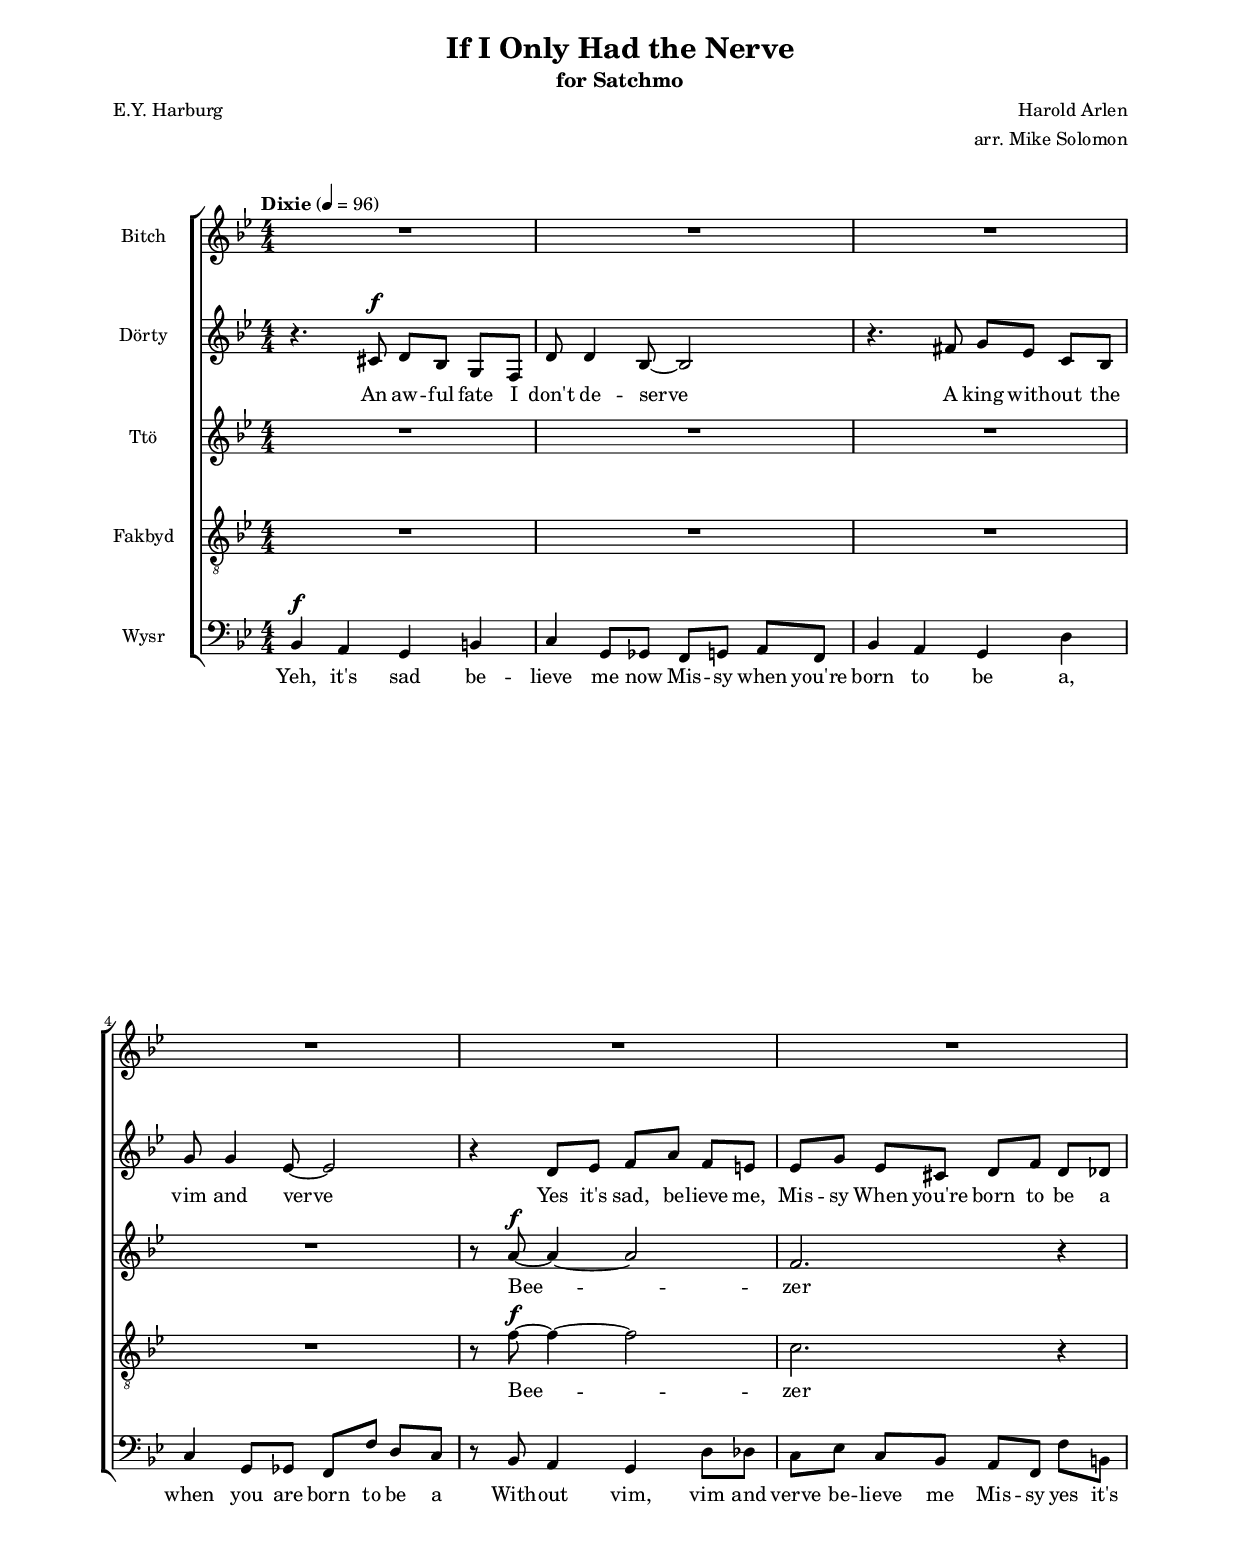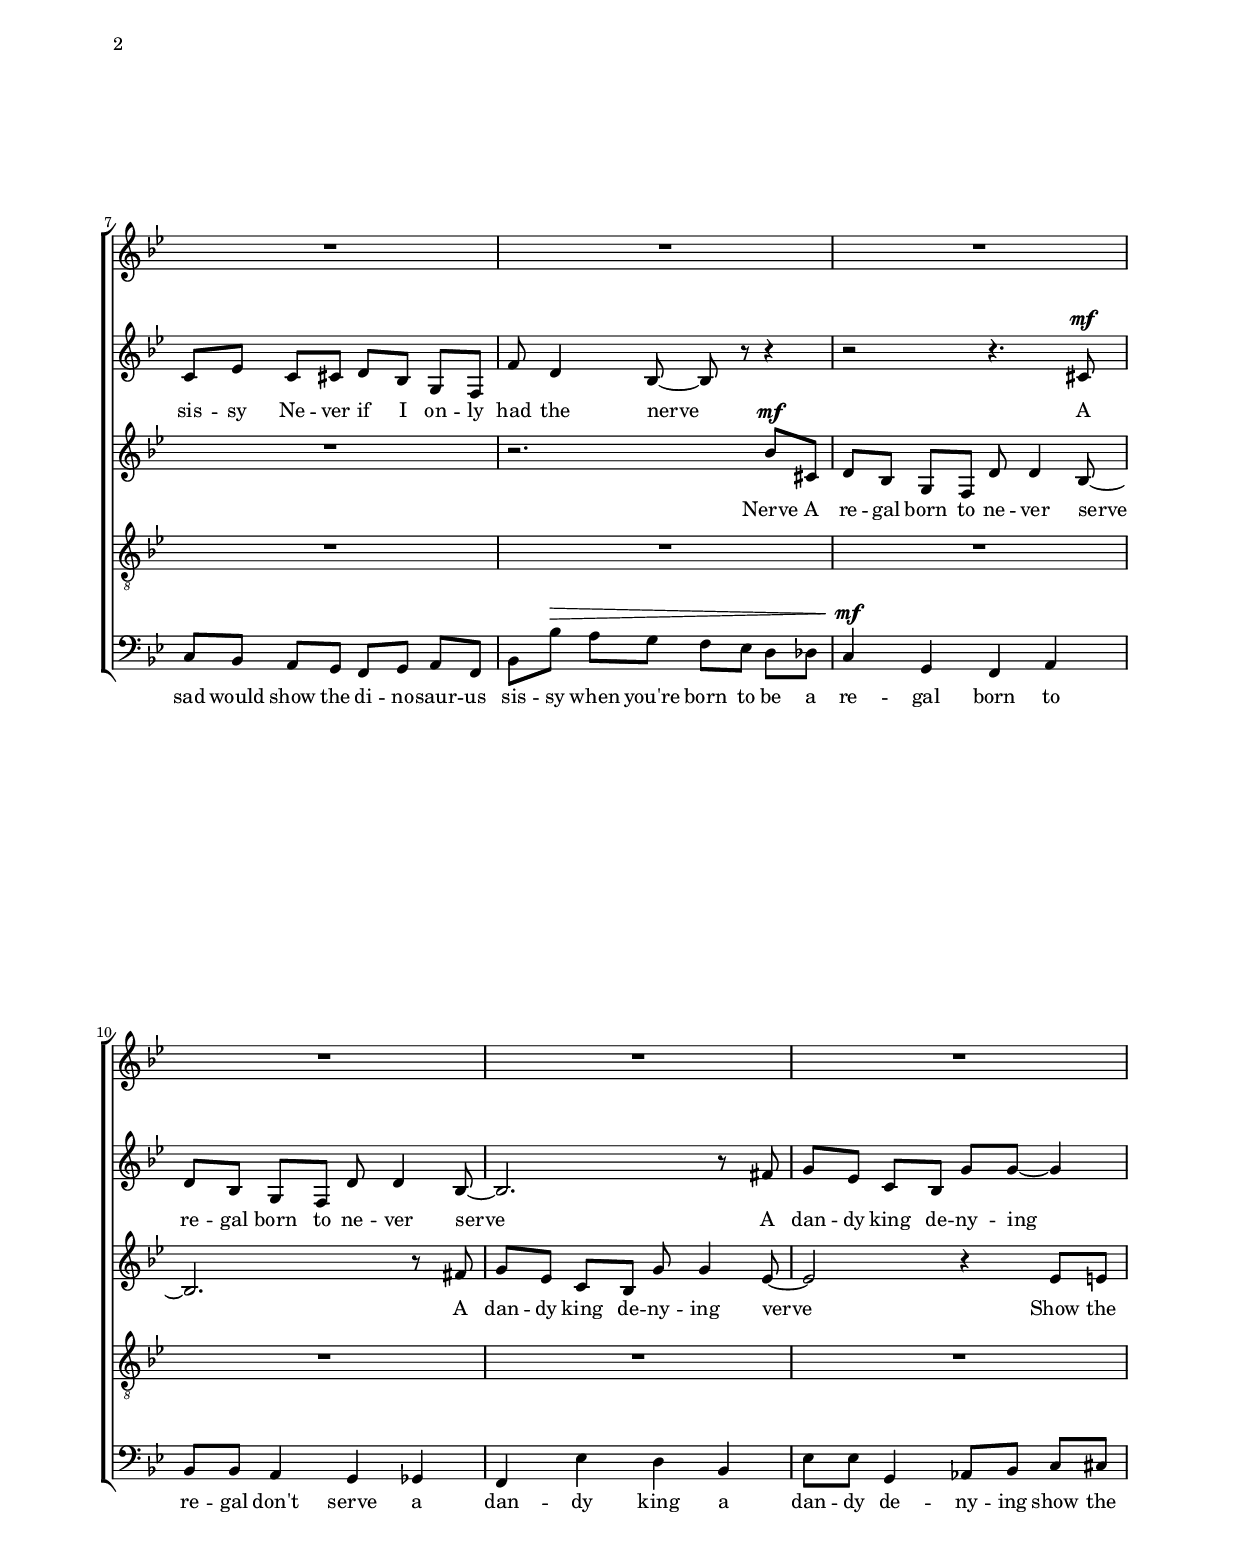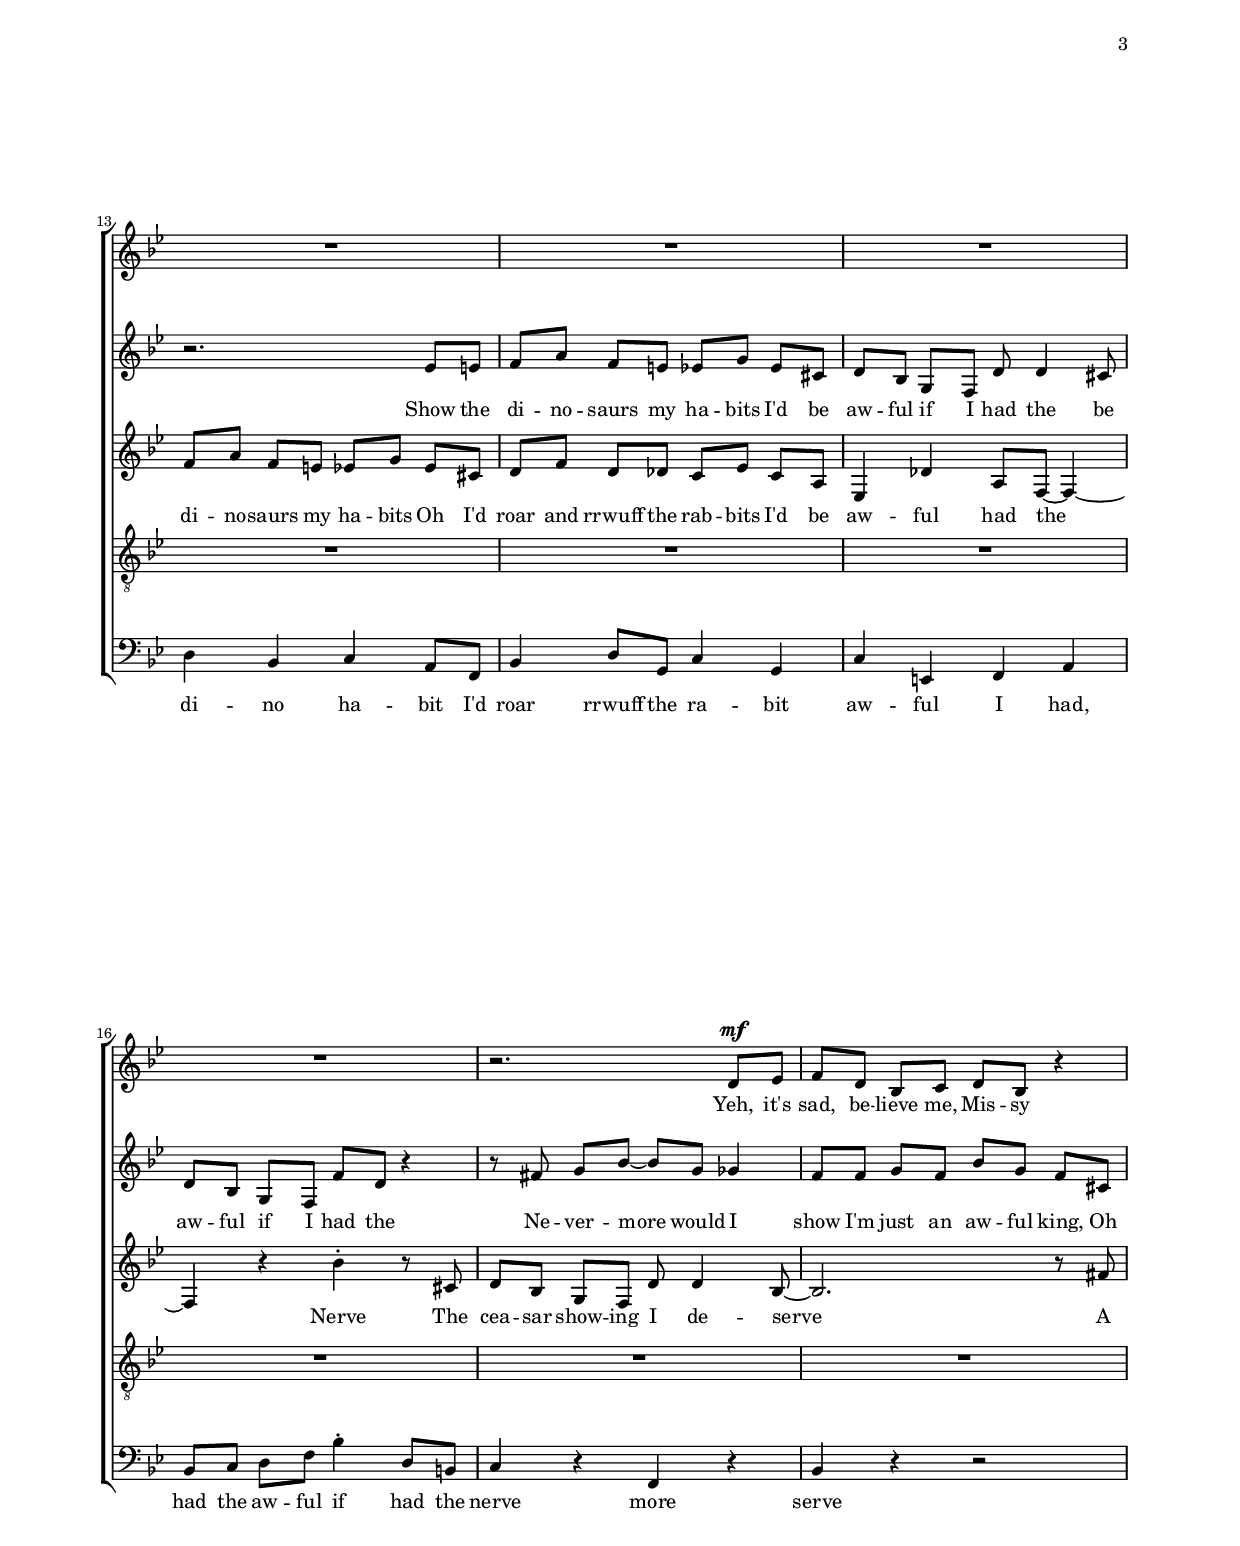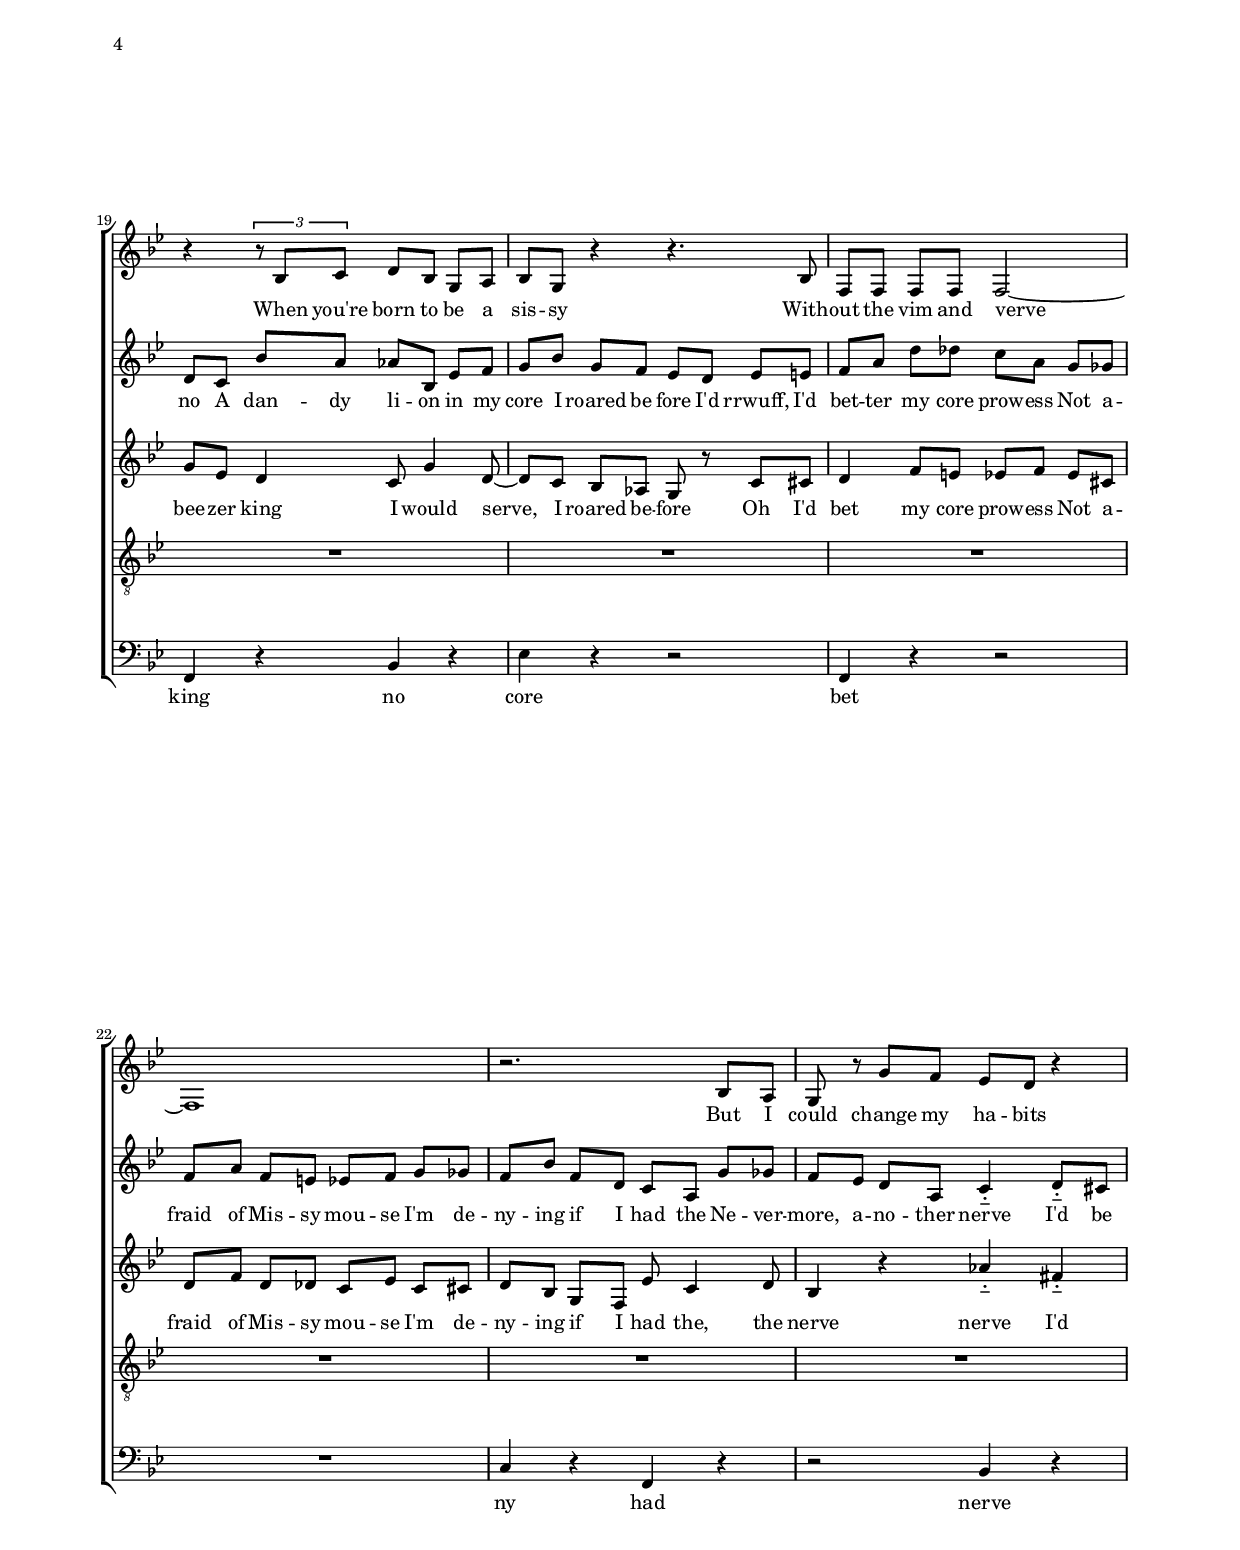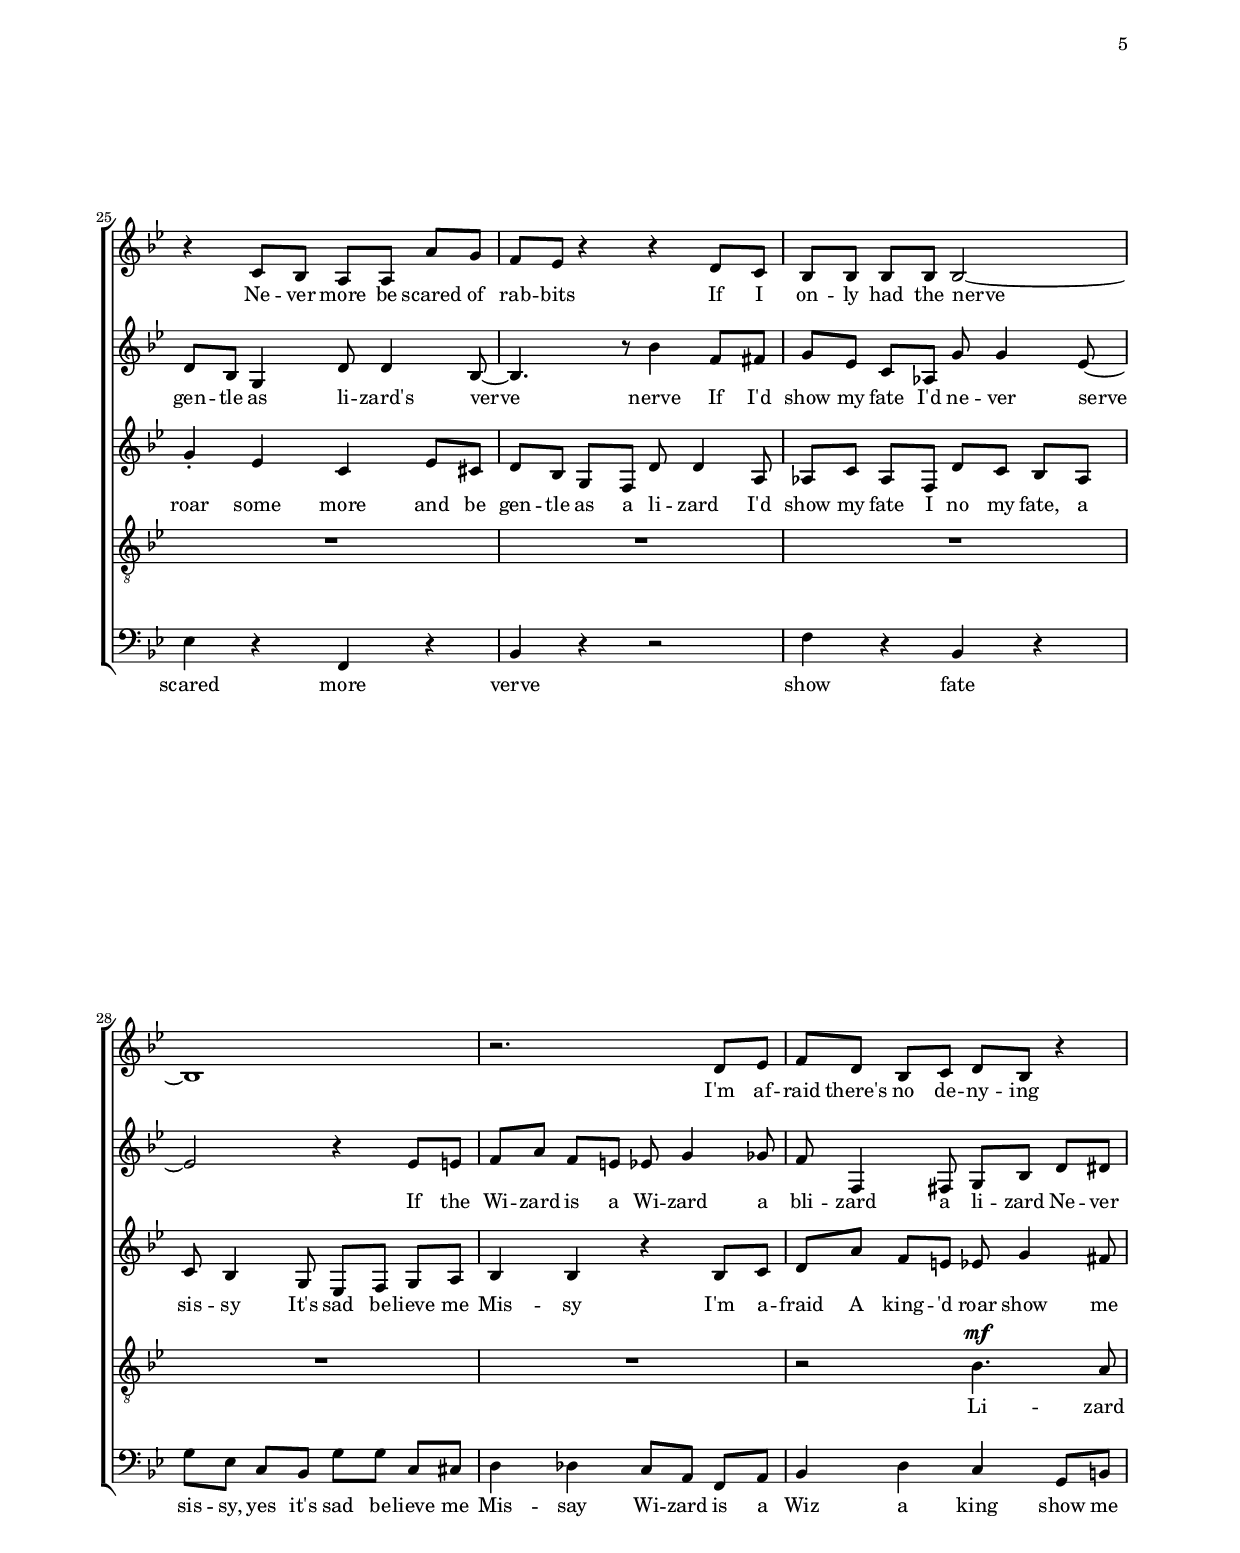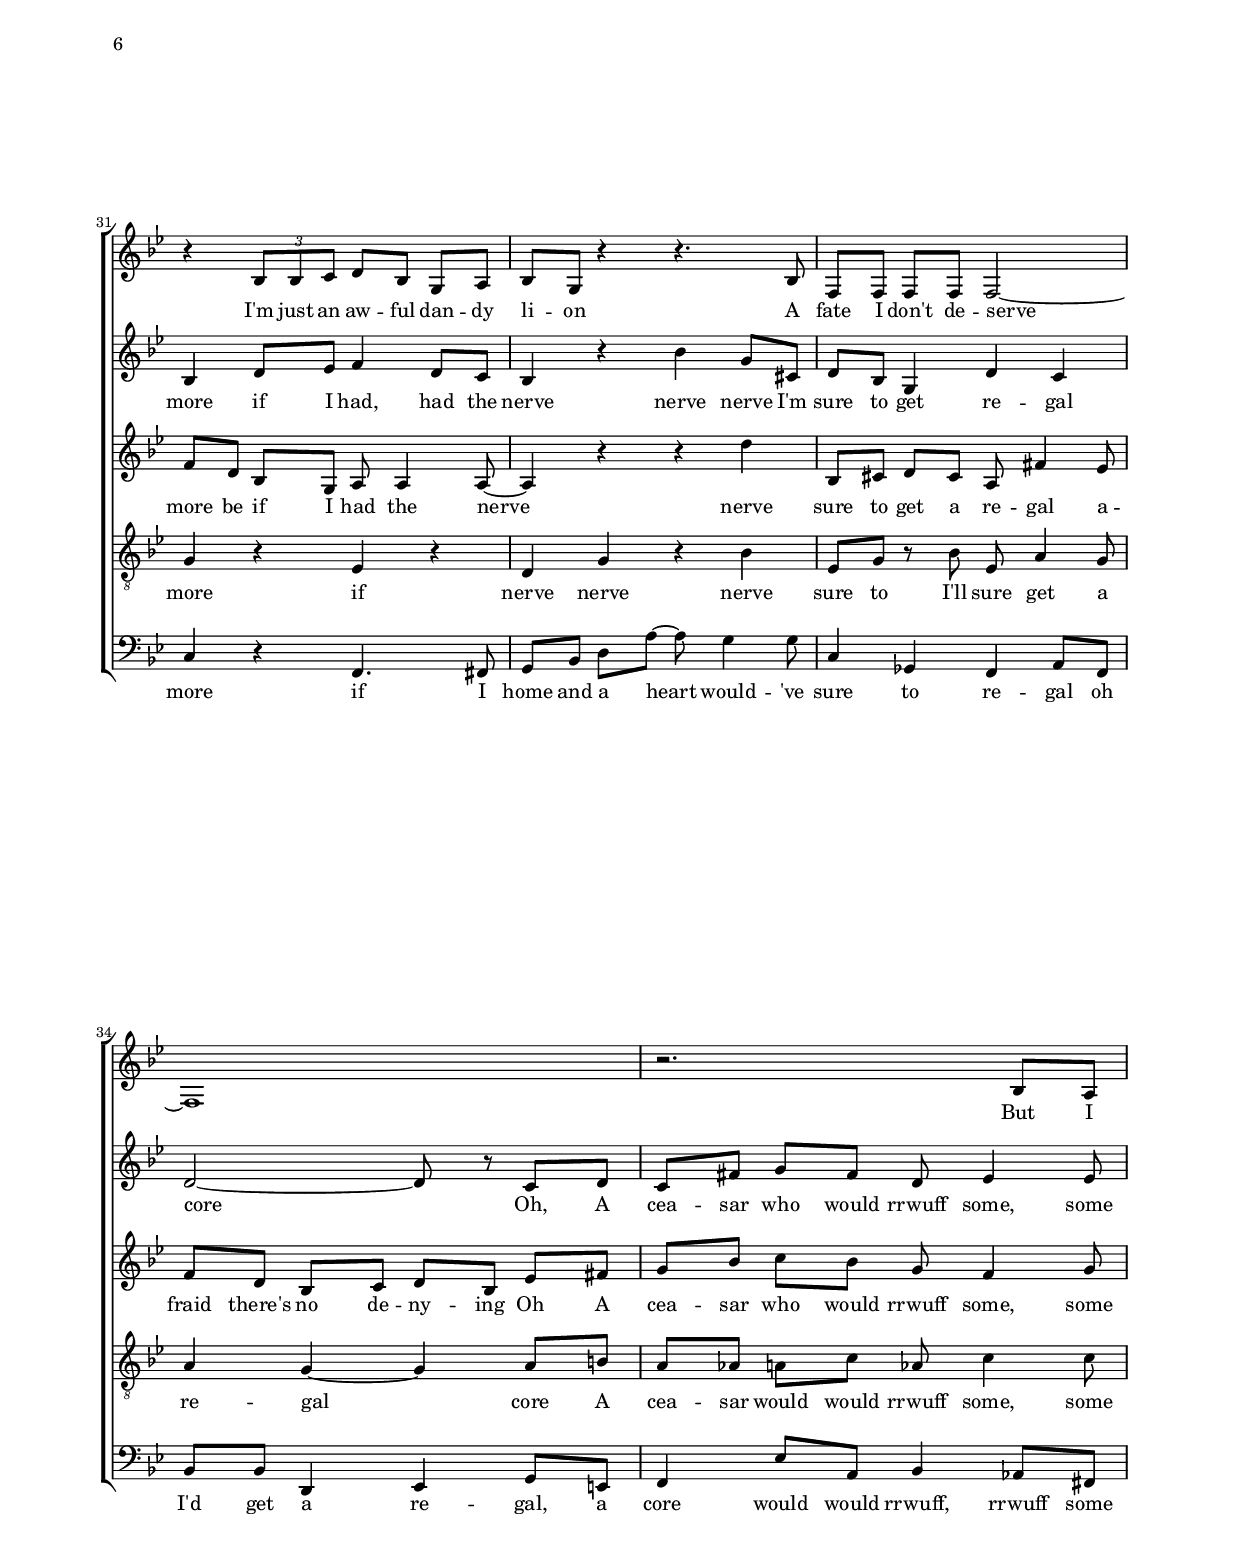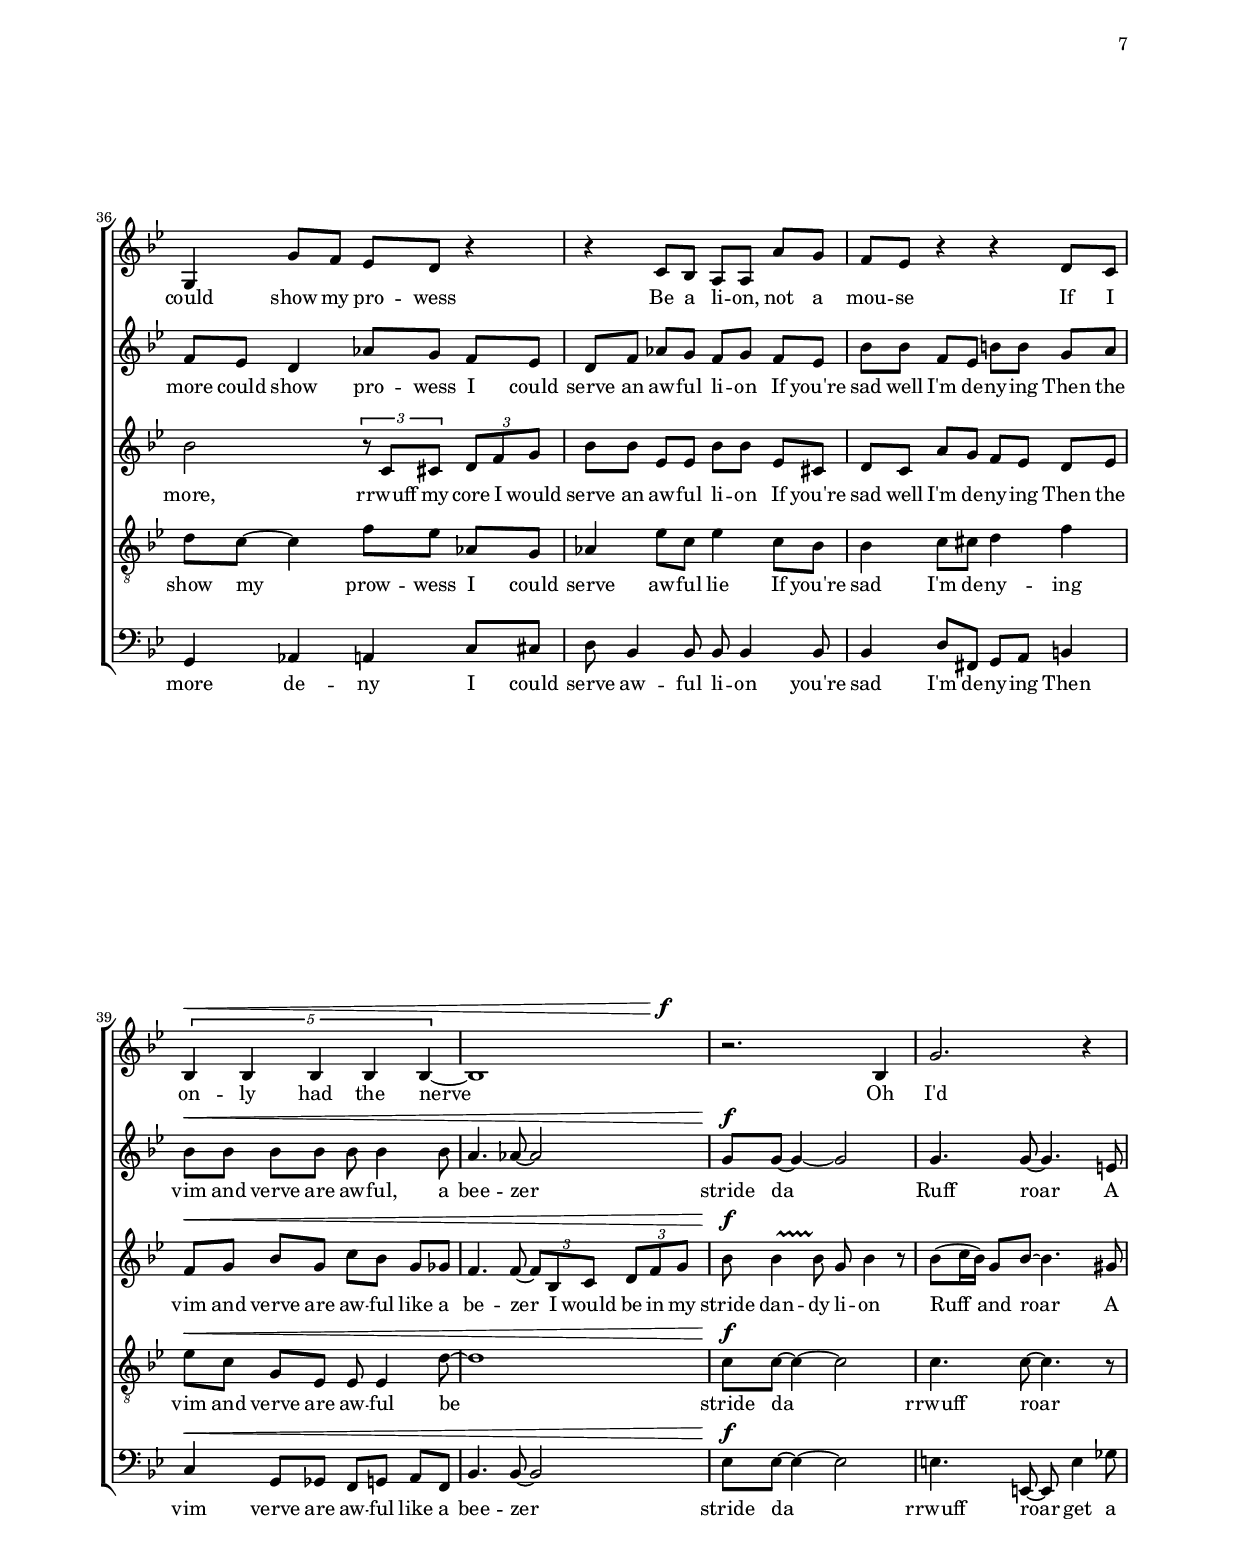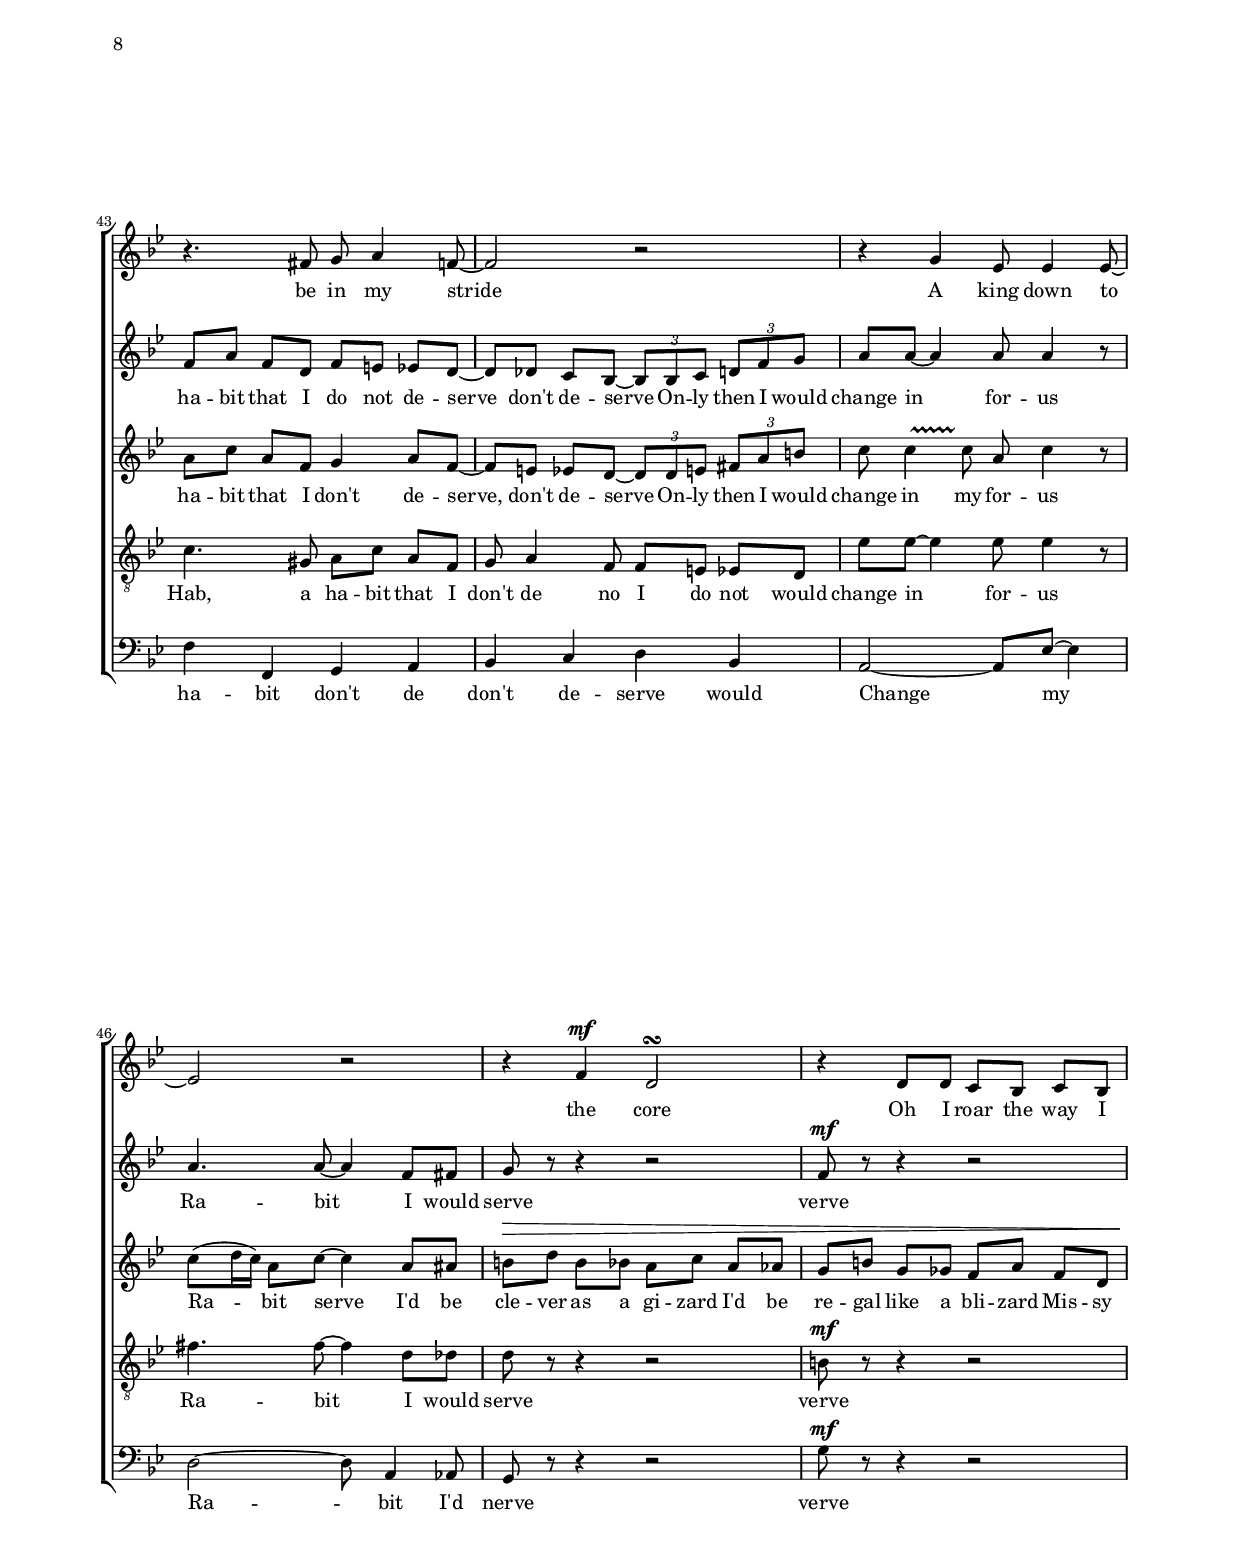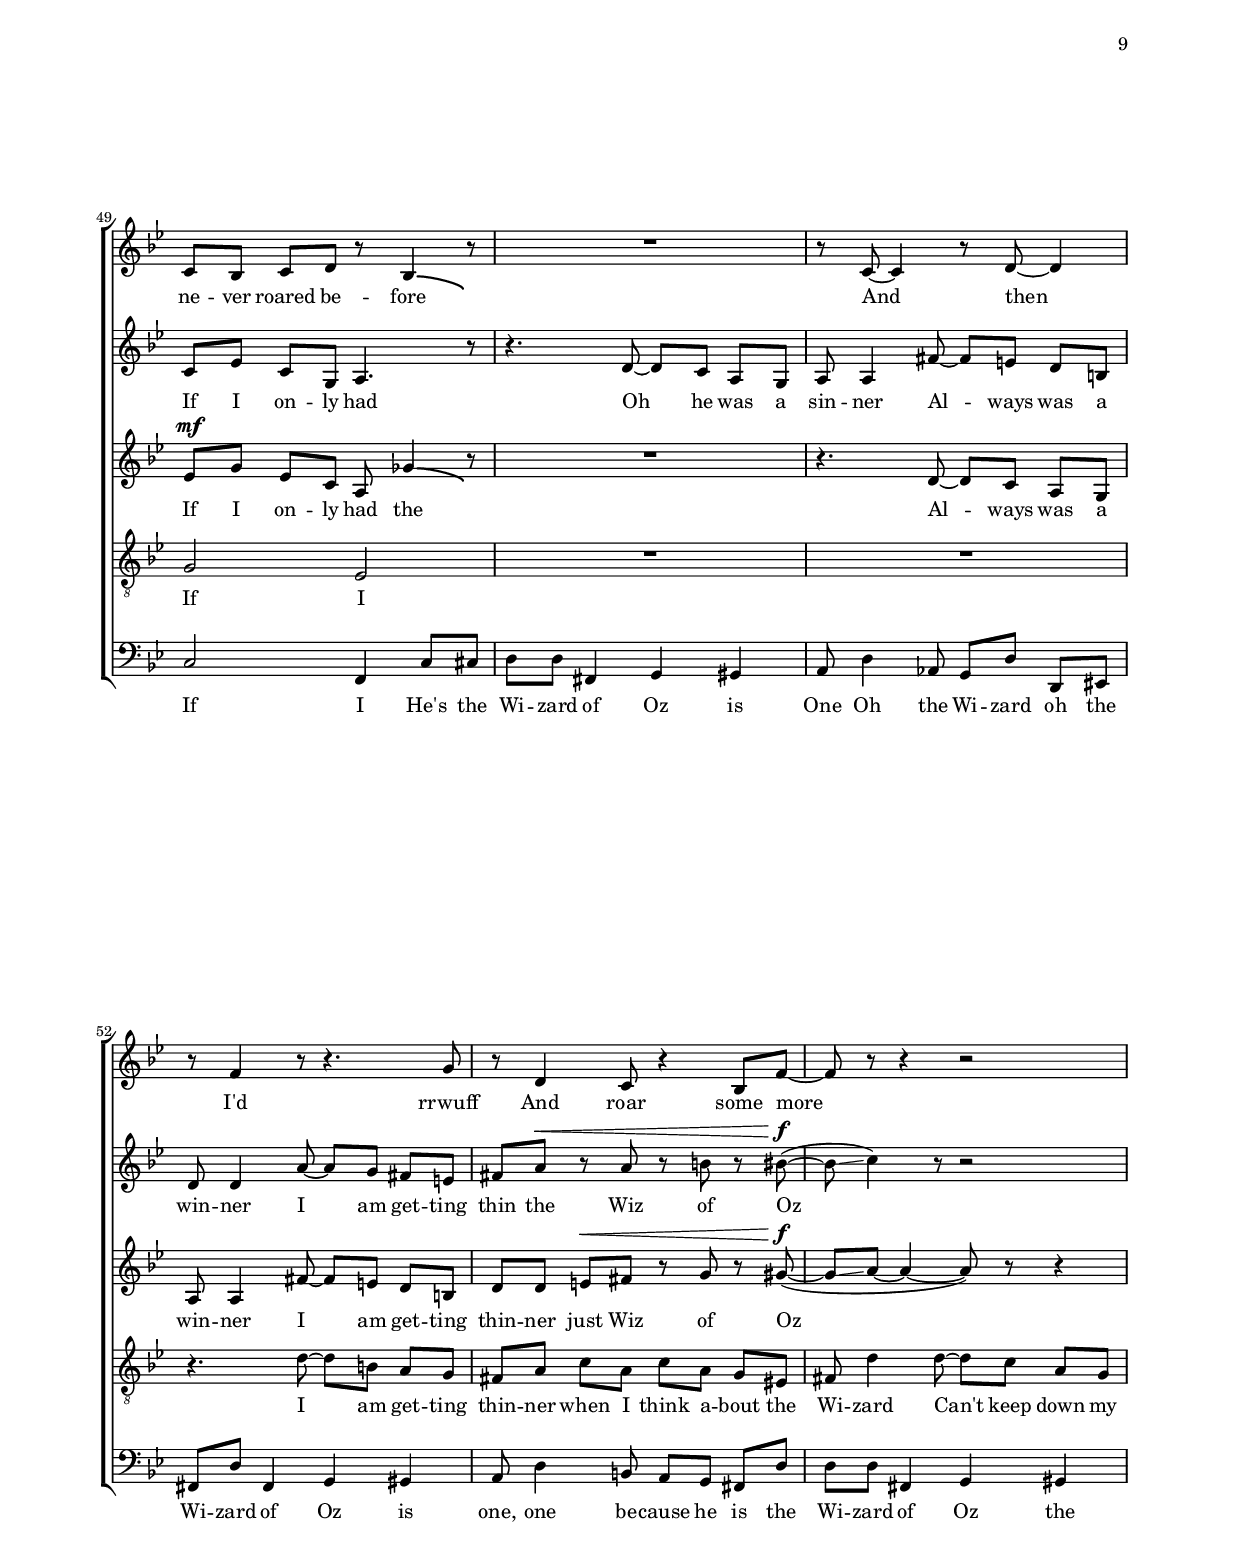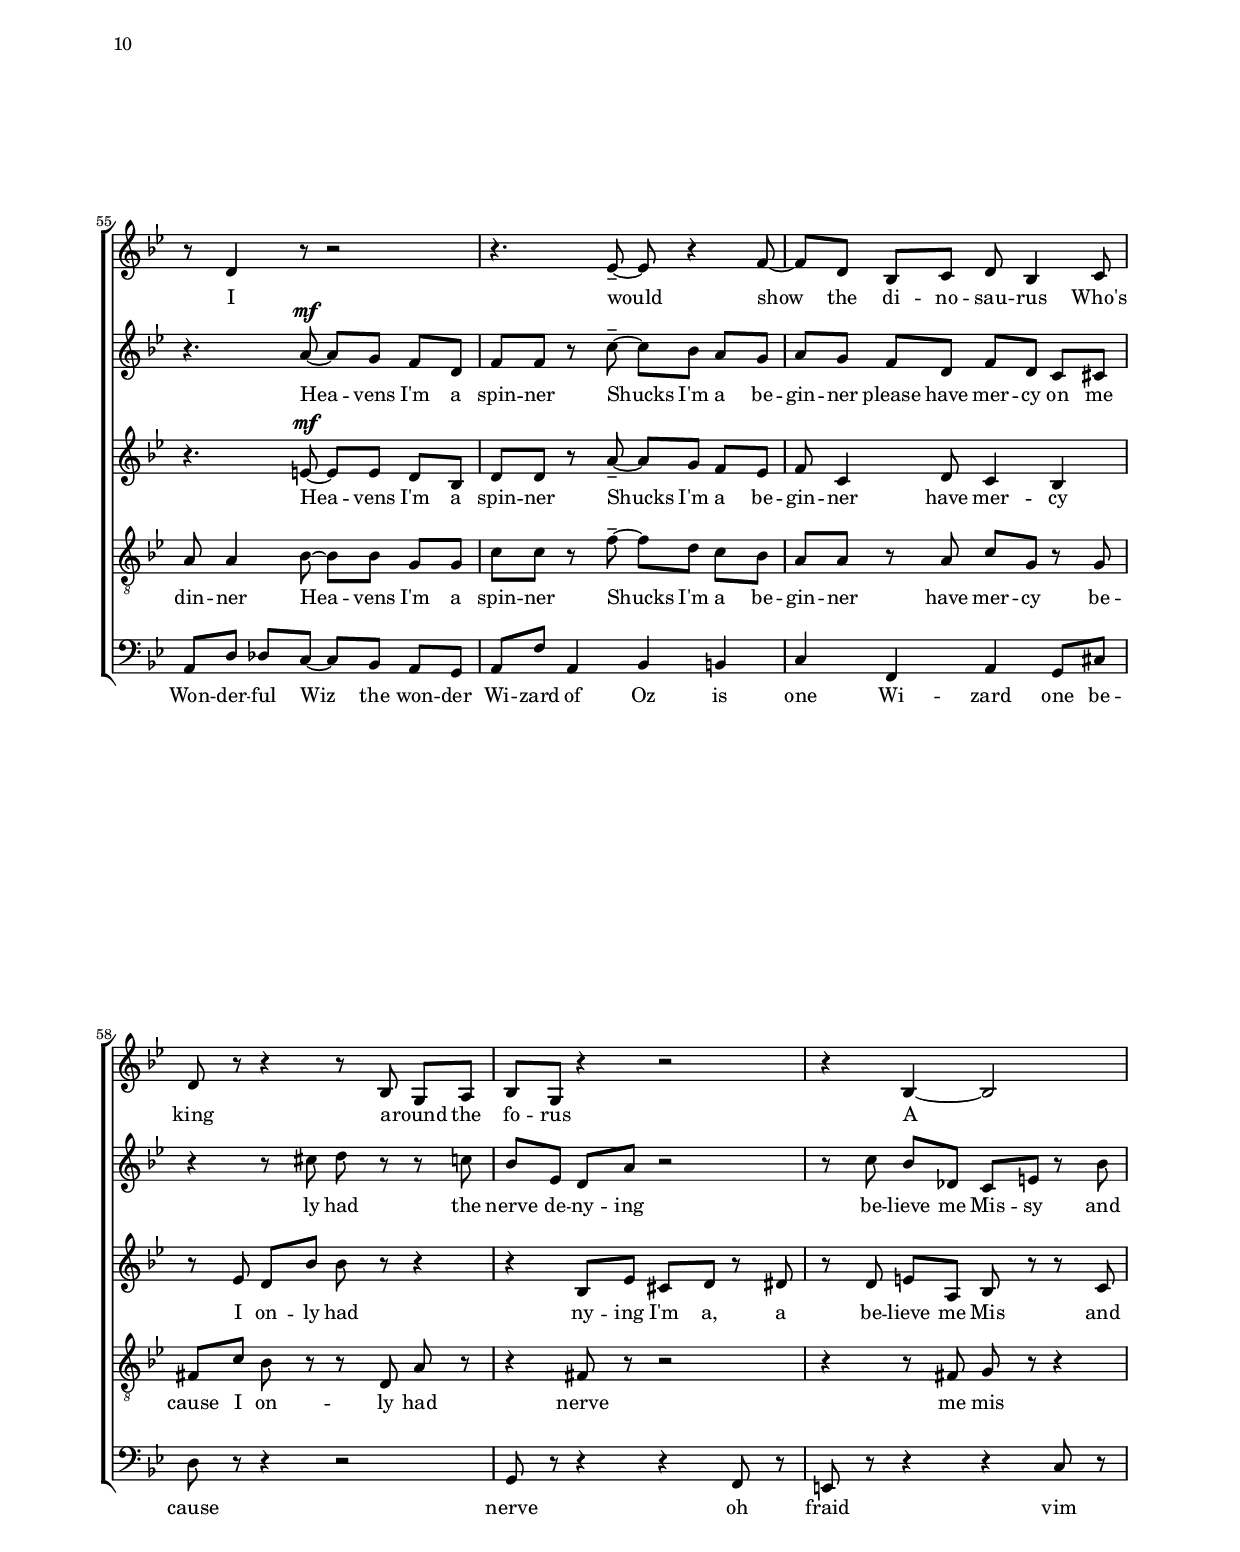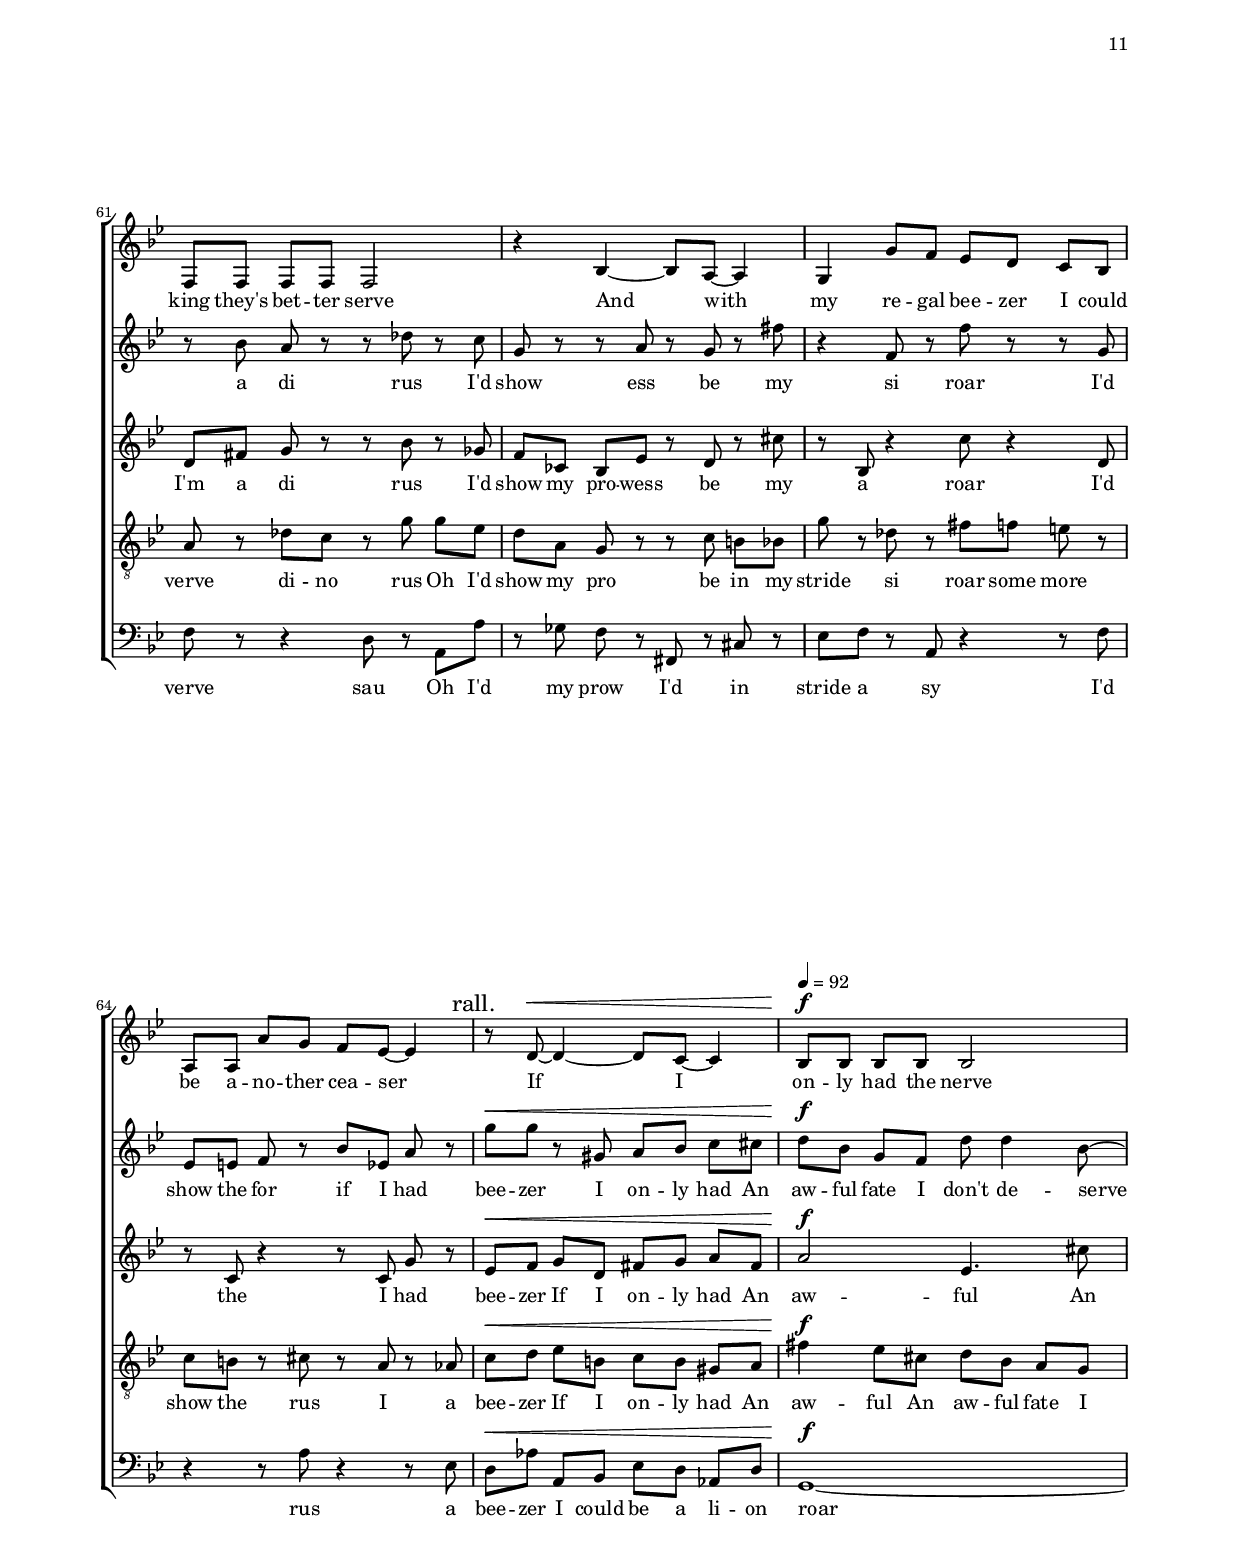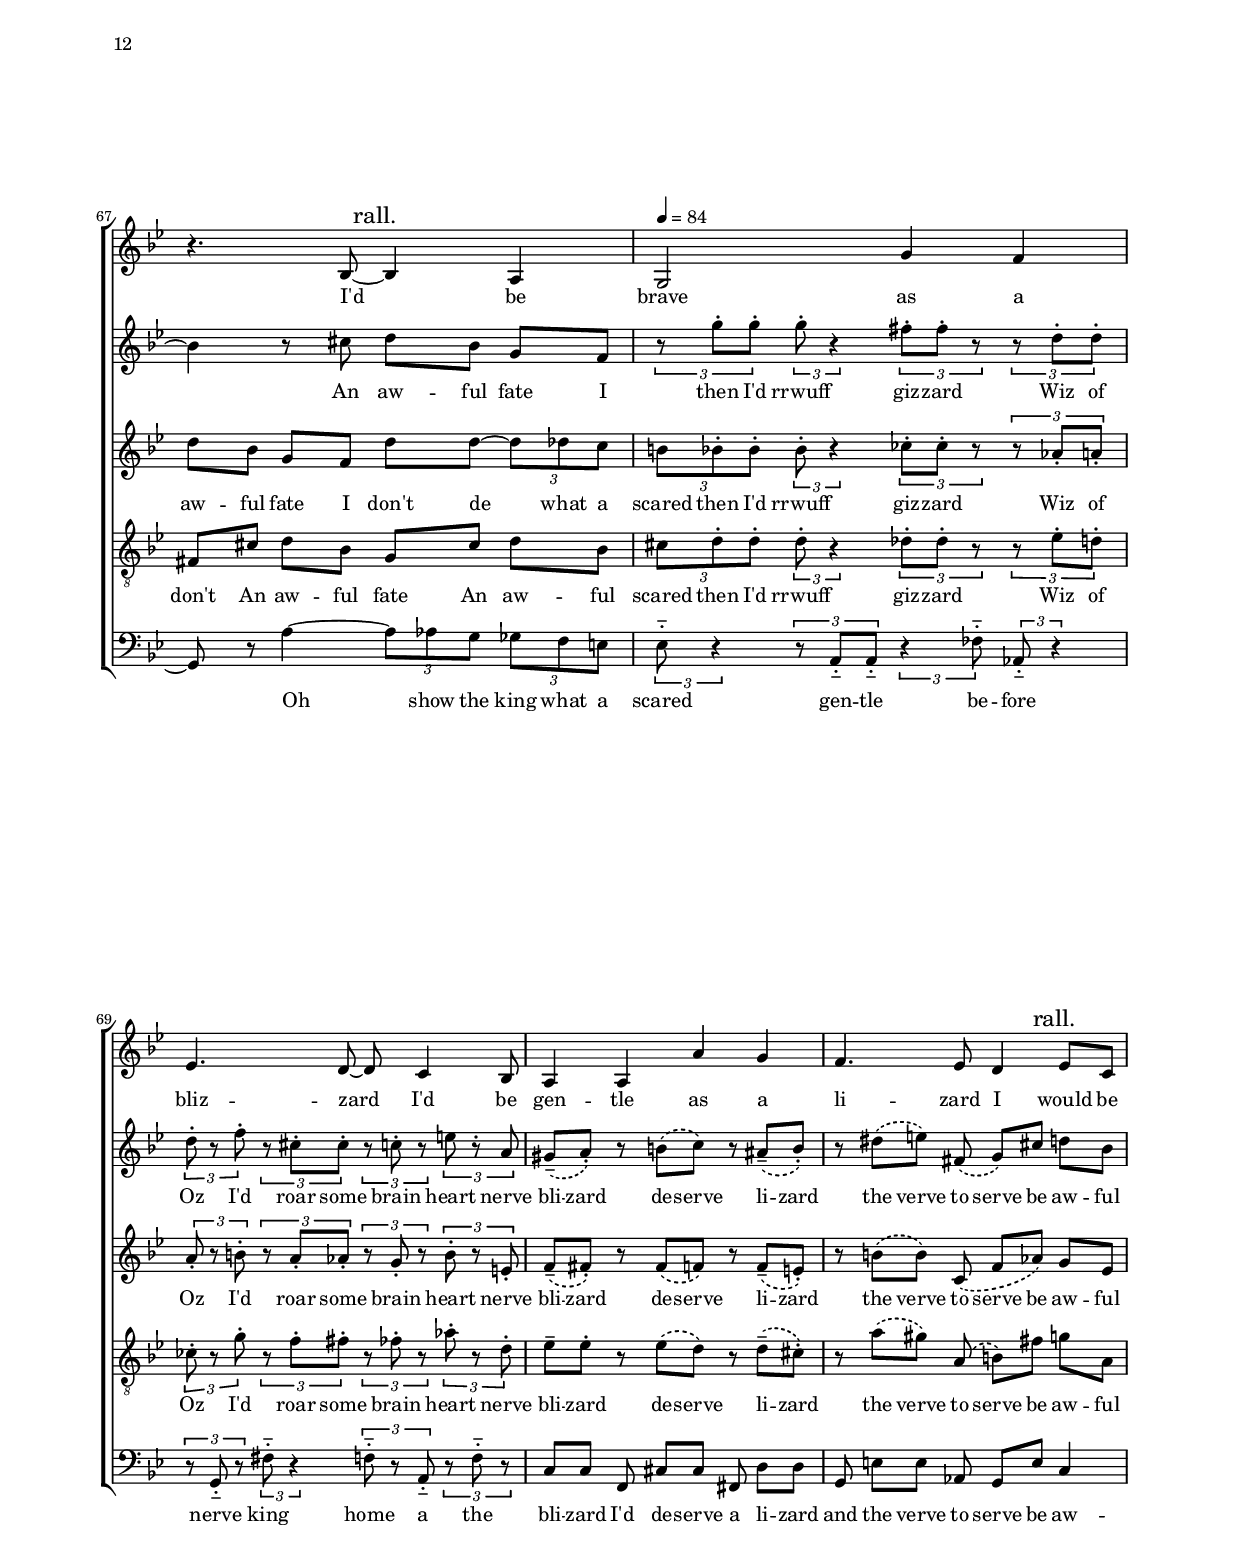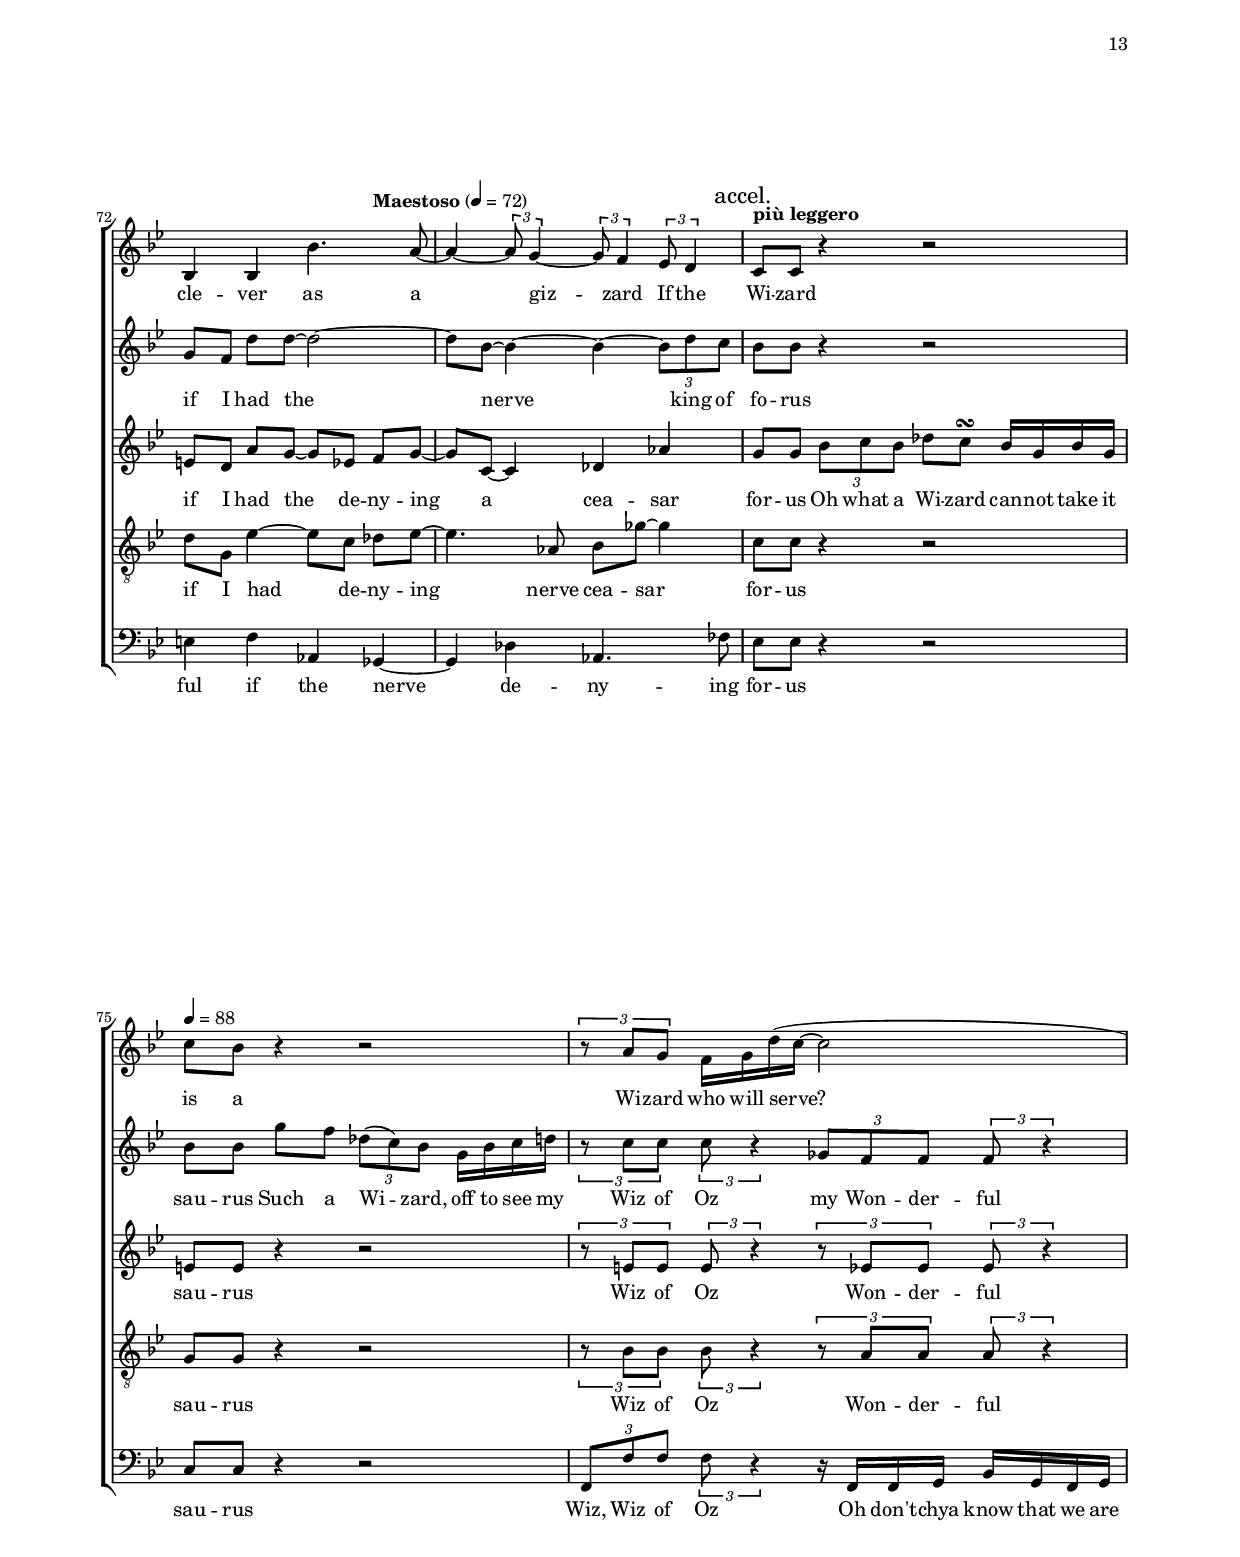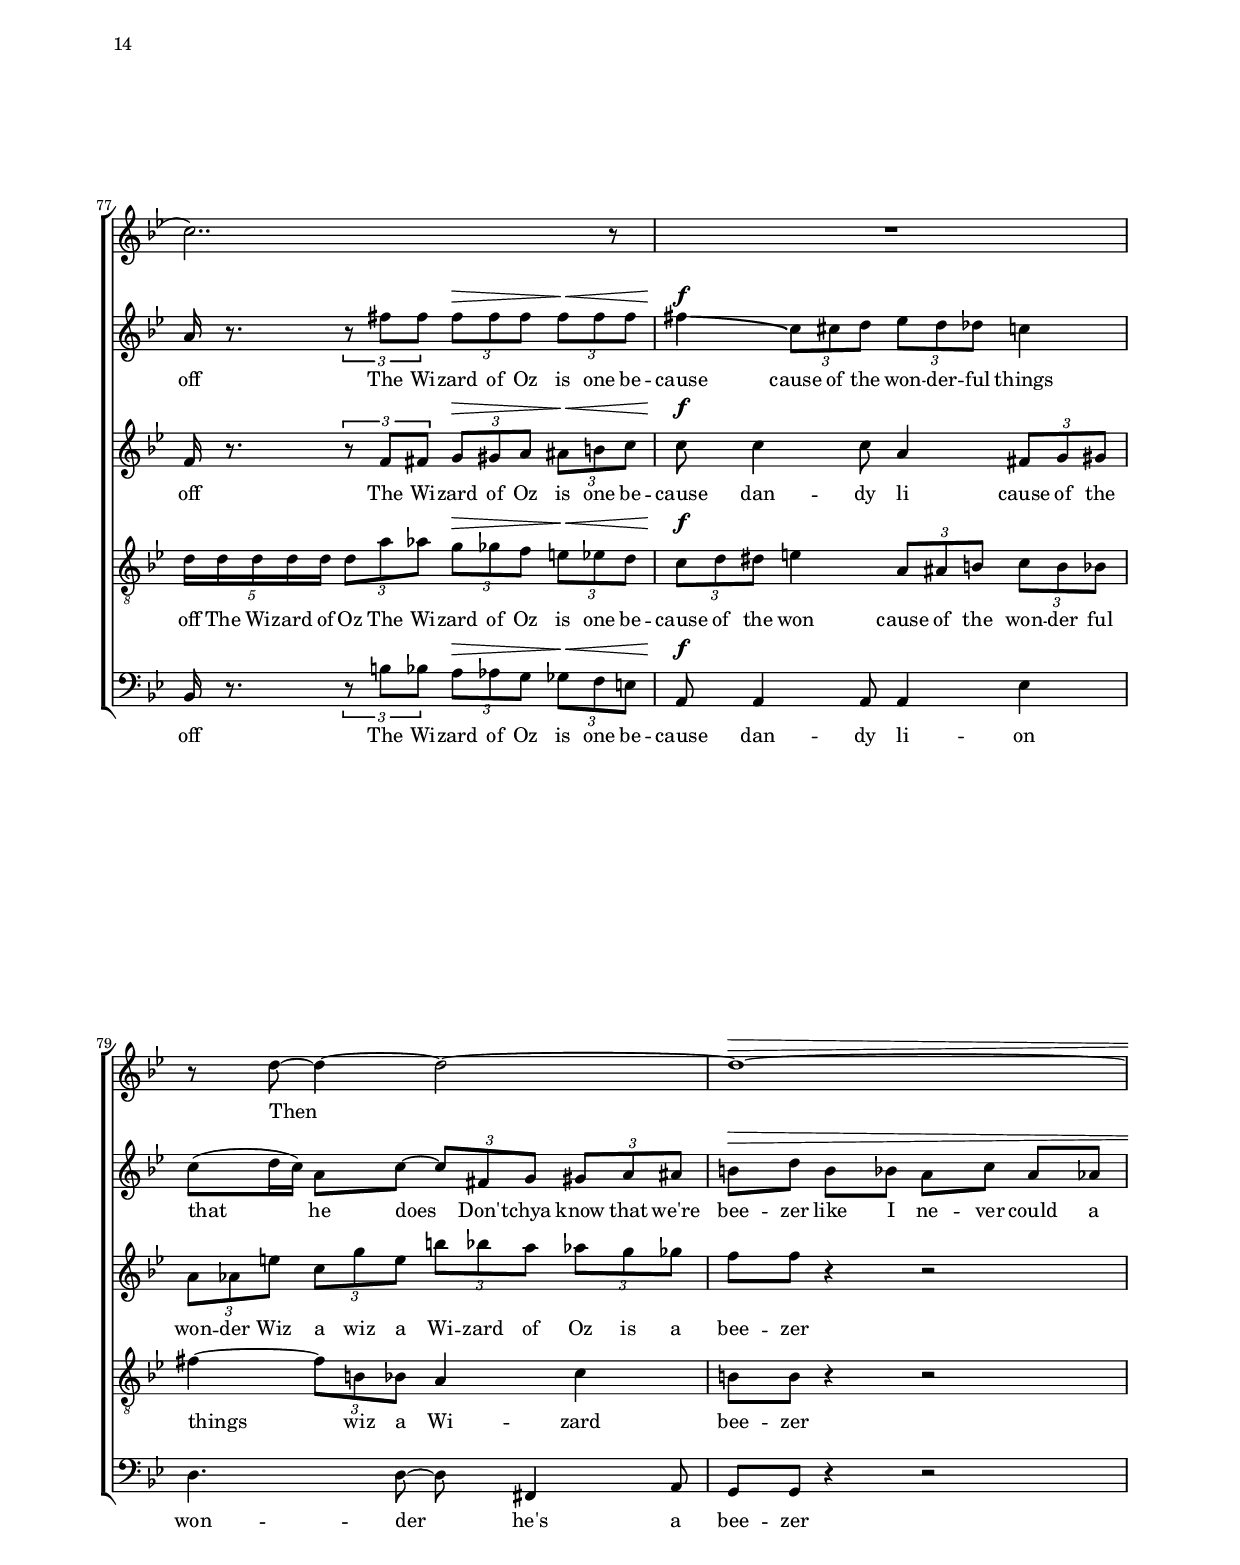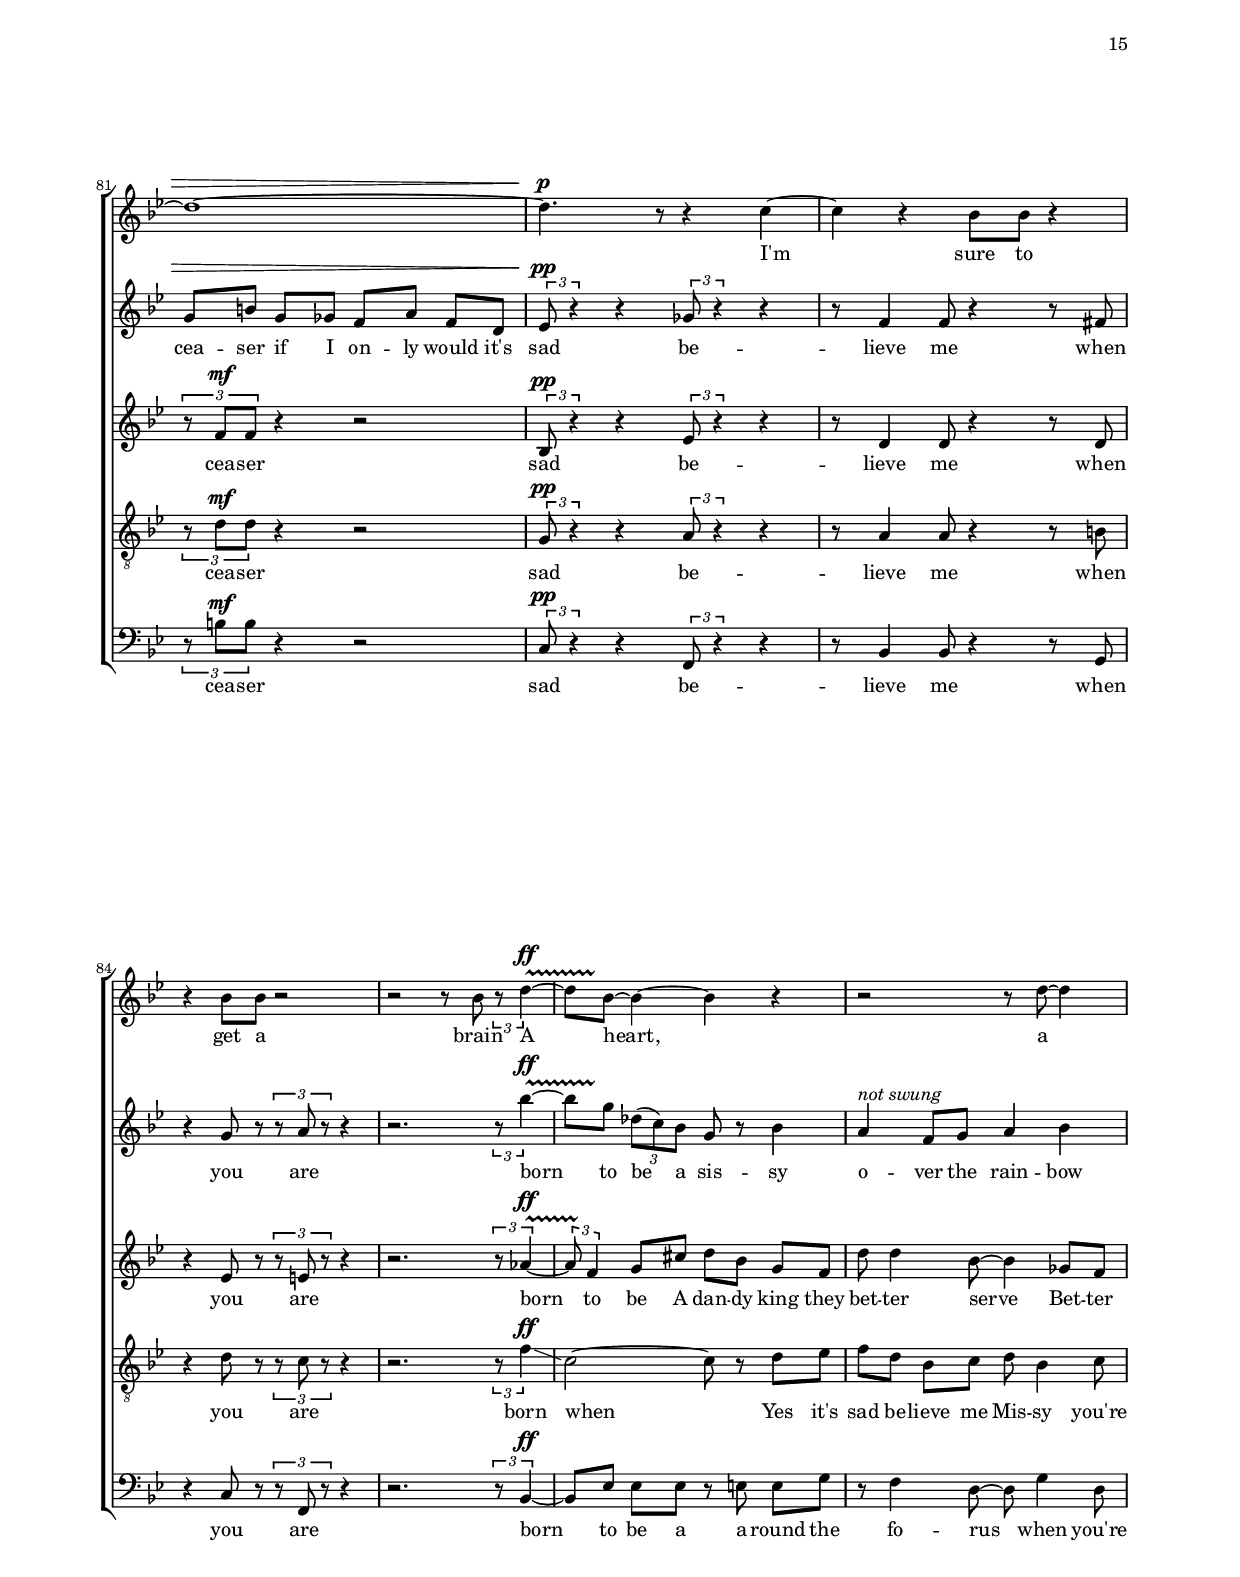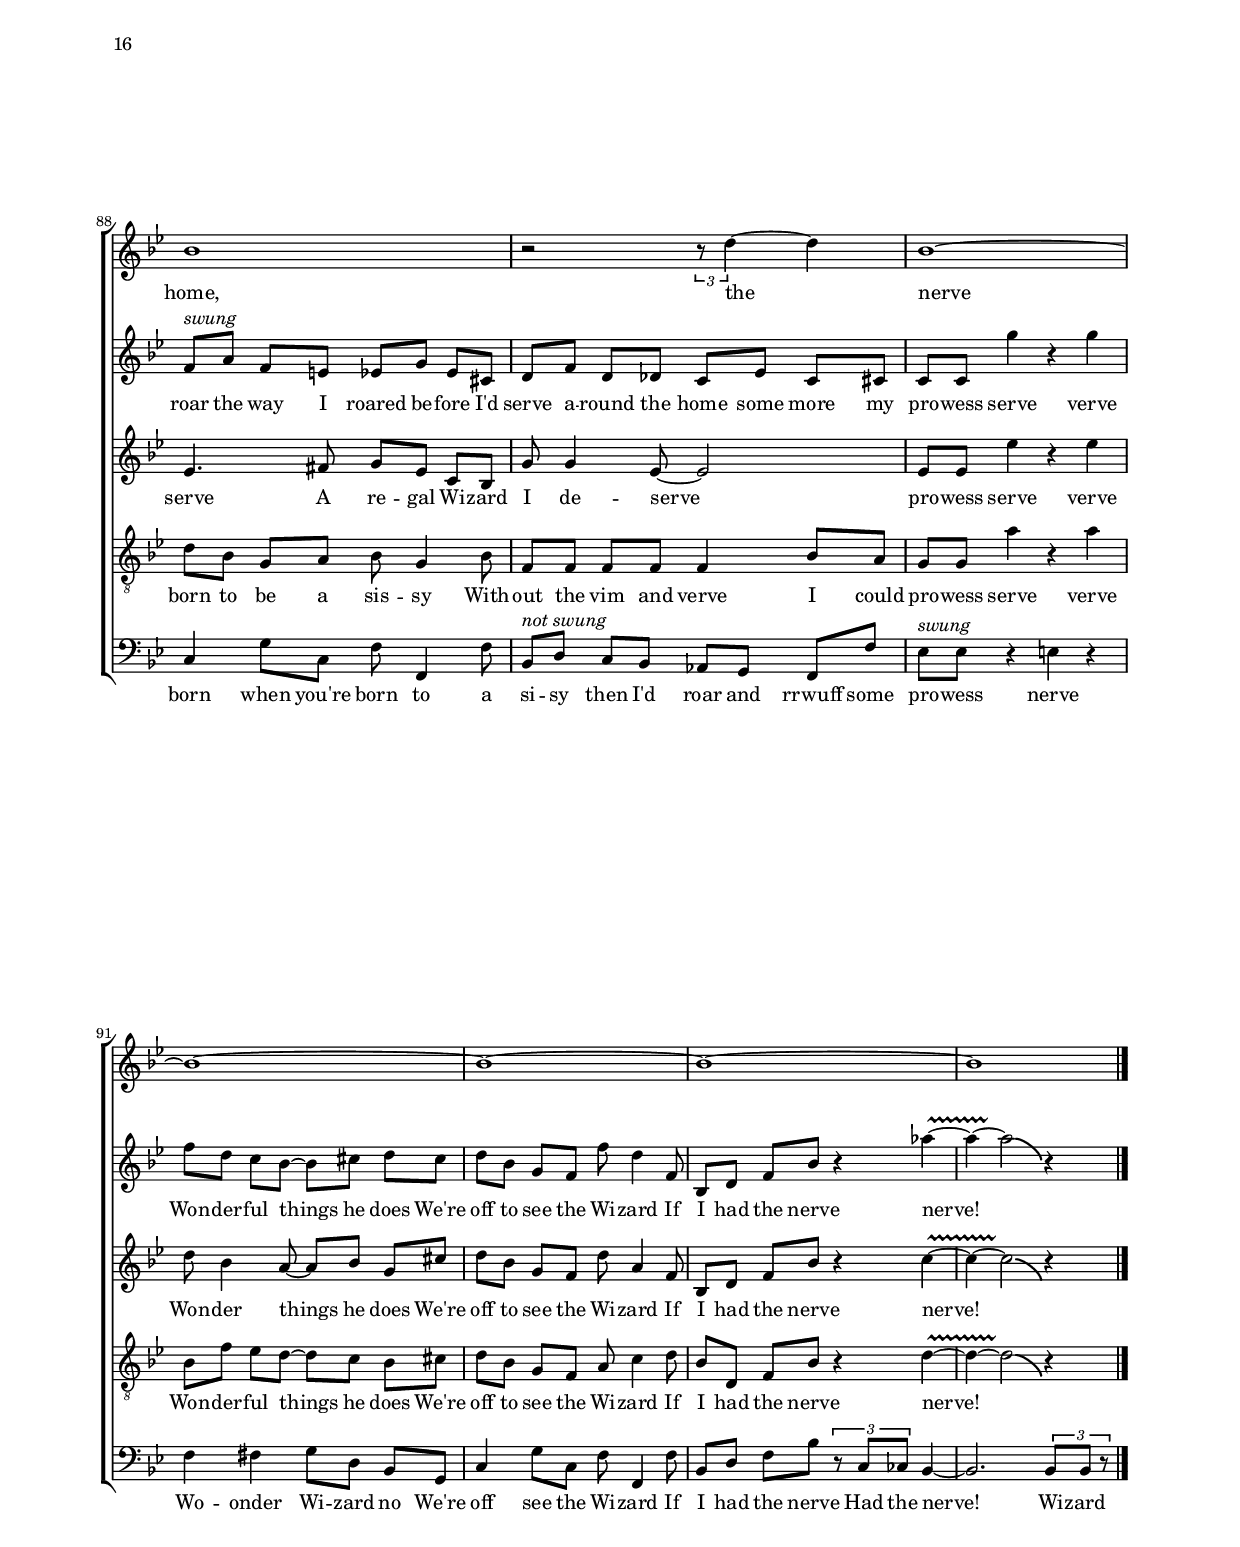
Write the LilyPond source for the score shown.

\version "2.19.0"
\include "defs-devel.ly"
lo = #(define-music-function(parser location m)(ly:music?) #{ \longSwung $m #})
sh = #(define-music-function(parser location m)(ly:music?) #{ \shortSwung $m #})
lod = #(define-music-function(parser location m)(ly:music?) #{ \longDottedSwung $m #})
ssh = #(define-music-function(parser location m)(ly:music?) #{ \shortShortSwung $m #})
%lo = { }
%sh = { }
%lod = { }
%ssh = { }
ntrill = \override TrillSpanner #'bound-details #'left  #'text = #'()
%scared
%  then I'd rrwuff
%gen -- tle
%   giz -- zard
%be -- fore
%   Wiz of Oz
%nerve
%   I'd
%king
%   roar some
%home
%   brain
%a
%   heart
%the
%   nerve


%{
  GM w/ 2 entries
  GM w/ 4 entries
  IRREGULAR HOCKET .---..--..--
  TIGHTER HOCKET -.- .--    .-.   -.-
  3+3+2 (meaning --.--.--.--.-.-.)
  
  f g a f d' c bes c [but harmonized interestingly, bes at end becomes 3rd of ges major]
  ...
  SOLO MPer
  SOLO MPic
  SOLO Ttö / SOLO Fakbyd
  SOLO Wysr + tutti -...^^^----- where . = mathieu & ^ is loud rebuke
  CHROM
  CHROM
  DIM
  DIM
  CUTE
  CUTE
  CUTE
  CUTEWWWHAM
  4 MEASURES OF SOLO (EX g bes c bes c des16 c g8 bes
     g d f g' d c bes f |
     g a bes g a bes c f, |
     d' bes c d c bes f fis |
  WHAM bam WHAM bam
  |-|-.-|cis8
  d bes g f f' d4 f, |
  bes d f bes r4 fwefafeafefaefeafefaewfefaefef

%}

marD = \markup \null
elsD = \markup \null
mikD = \markup \null
rynZ = \markup \null
desD = \markup \null

#(set-global-staff-size 15.87)
autoBeamInstruction = \autoBeamOn

solo = \markup \italic "solo"
psolo = \markup \italic "(solo)"
skat = \markup \italic "sit skat"
shoot = \markup \italic "SYT"

\header {
  title = "If I Only Had the Nerve"
  subtitle = "for Satchmo"
  %title = "Somewhere Over the Rainbow"
  composer = "Harold Arlen"
  poet = "E.Y. Harburg"
  arranger = "arr. Mike Solomon"
  %arranger = "arr. (anon)"
}
\paper {
  #(define fonts
    (set-global-fonts
    #:music "lilyjazz"
    #:brace "lilyjazz"
    #:roman "LilyJAZZText"
    #:sans "LilyJAZZChord"
    #:factor (/ staff-height pt 20)
  ))
  ragged-right = ##f
  left-margin = 0.75\in
  right-margin = 0.75\in
  top-margin = 0.5\in
  bottom-margin = 0.6\in
  ragged-last-bottom = ##f
  max-systems-per-page = #2
  %oddHeaderMarkup = "FIRST FULL DRAFT 20.10.14 4:44"
  %evenHeaderMarkup = "FIRST FULL DRAFT 20.10.14 4:44"
}


#(ly:set-option 'point-and-click #f)

#(set-global-staff-size 15.87)

railroad =  {
  \once \override BreathingSign.text = \markup \musicglyph #"scripts.caesura.straight"
  \breathe
}
myred = \once \override NoteHead #'color = #red

php = \once \override Hairpin.stencil = #(parenthesize-callback ly:hairpin::print)

\paper {
  footnote-separator-markup = \markup { \column { " "\override #`(span-factor . 1/5) { \draw-hline } }}
  footnote-padding = 1\mm
  top-system-spacing = #'((basic-distance . 1) (minimum-distance . 0) (padding . 1) (stretchability . 40))
  bottom-system-spacing = #'((basic-distance . 1) (minimum-distance . 0) (padding . 1) (stretchability . 50))
  ragged-right = ##f
}

prefatoryMatter = {
  \key bes \major
  \autoBeamInstruction
  \time 4/4
}

scorePrefatoryMatter = {
  \prefatoryMatter
}

midiPrefatoryMatter = {
  \prefatoryMatter
}
marks = {
  \tempo "Dixie" 4=96
  s1*64
  \mark "rall."
  \unfoldChange #96 #92 #8
  \tempo 4=92
  s1
  s2 \mark "rall." \unfoldChange #90 #84 #4 |
  \tempo 4=84
  s1*3
  s2.
     \mark "rall."
     \unfoldChange #84 #70 #8
  \tempo "Maestoso" 4=72
     s4 | \noBreak
  s1 |
  \tempo "più leggero"
  \mark "accel."
  \unfoldChange #70 #96 #8
  \tempo 4=88
  s1*18
  s2 \set Score.tempoWholesPerMinute = #(ly:make-moment 72 4 0 0) s4 \set Score.tempoWholesPerMinute = #(ly:make-moment 88 4 0 0) s4 |
  s1 \bar "|."
}

beamComm = {
  \set Timing.beamExceptions = #'()
  \set Timing.baseMoment = #(ly:make-moment 1/4)
  \set Timing.beatStructure = #'(1 1 1 1)
}

soprano = \relative c' {
  R1*16 |
  r2. \lo d8^\mf \sh ees |
  \lo f \sh d \lo bes \sh c \lo d \sh bes8 r4 |
  r4 \times 2/3 { r8 bes c8 } \lo d \sh bes \lo g \sh a |
  \lo bes \sh g r4 \lod r4. \sh bes8 |
  \lo f \sh f \lo f \sh f f2 ~ |
  f1 |
  r2. \lo bes8 \sh a |
  \lo g \sh r \lo g' \sh f \lo ees \sh d r4 |
  r4 \lo c8 \sh bes \lo a \sh a \lo a' \sh g |
  \lo f \sh ees r4 r4 \lo d8 \sh c |
  \lo bes \sh bes \lo bes \sh bes bes2 ~ |
  bes1 |
  r2. \lo d8 \sh ees |
  \lo f \sh d \lo bes \sh c \lo d \sh bes r4 |
  r4 \times 2/3 { bes8 bes c8 } \lo d \sh bes \lo g \sh a |
  \lo bes \sh g r4 \lod r4. \sh bes8 |
  \lo f \sh f \lo f \sh f f2 ~ |
  f1 |
  r2. \lo bes8 \sh a |
  g4 \lo g'8 \sh f \lo ees \sh d r4 |
  r4 \lo c8 \sh bes \lo a \sh a \lo a' \sh g |
  \lo f \sh ees r4 r4 \lo d8 \sh c |
  << { \times 4/5 { bes4 bes bes bes bes ~ } |
     bes1 } { s1^\< s2. s8 s8^\f } >> |
  r2. bes4 |
  g'2. r4 |
  \lod r4. \sh fis8 \lo g a4 \sh f8 ~ |
  f2 r |
  r4 g \lo ees8 ees4 \sh ees8 ~ |
  ees2 r |
  r4 f^\mf d2^\turn |
  r4 \lo d8 \sh d \lo c \sh bes \lo c \sh bes |
  \lo c \sh bes \lo c \sh d8 \lo r8 bes4-\bendAfter #-3 \sh r8 |
  R1 |
  \lo r8 \sh c ~ c4 \lo r8 \sh d ~ d4 |
  \lo r8 f4 \sh r8 \lod r4. \sh g8 |
  \lo r8 d4 \sh c8 r4 \lo bes8 \sh f'8 ~ |
  \lo f8 \sh r r4 r2 |
  \lo r8 d4 \sh r8 r2 |
  \lod r4. \sh ees8-- ~  \lo ees r4 \sh f8 ~ |
  \lo f8 \sh d \lo bes \sh c \lo d8 bes4 \sh c8 |
  \lo d8 \sh r r4 \lo r8 \sh bes \lo g \sh a | % D
  \lo bes \sh g r4 r2 | % g
  r4 bes ~ bes2 | % C
  \lo f8 \sh f \lo f \sh f f2 | % F
  r4 bes4 ~ \lo bes8 \sh a ~ a4 | % Bb
  g4 \lo g'8 \sh f \lo ees \sh d \lo c \sh bes | % Eb
  \lo a8 \sh a \lo a' \sh g \lo f \sh ees ~ ees4 | % Ao
  \lo r8 \sh d^\< ~ d4 ~ \lo d8 \sh c ~ c4 | % D
  \lo bes8^\f \sh bes \lo bes \sh bes bes2 |
  \lod r4. \sh bes8 ~ bes4 a |
  g2 g'4 f |
  \lod ees4. \sh d8 ~ \lo d c4 \sh bes8 |
  a4 a a' g |
  \lod f4. \sh ees8 d4 \lo ees8 \sh c8 |
  bes4 bes \lod bes'4. \sh a8 ~ |
  a4 ~ \times 2/3 { a8 g4 ~ } \times 2/3 { g8 f4 } \times 2/3 { ees8 d4 } |
  \lo c8 \sh c8 r4 r2 |
  \lo c'8 \sh bes8 r4 r2 |
  \times 2/3 { r8 a g } \stemDown f16 g d' ( c ~ c2 | \stemNeutral
  c2.. ) r8 |
  R1 |
  \lo r8 \sh d ~ d4 ~ d2 ~ |
  d1^\> ~ |
  d1 ~ |
  \lod d4.^\p \sh r8 r4 c ~ |
  c r4 \lo bes8 \sh bes r4 |
  r4 \lo bes8 \sh bes8 r2 |
  r2 \lo r8 \sh bes \times 2/3 { r8 \ntrill d4^\ff\startTrillSpan ~ } |
  \lo d8 \sh bes8\stopTrillSpan ~ bes4 ~ bes4 r4 |
  r2 \lo r8 \sh d ~ d4 |
  bes1 |
  r2 \times 2/3 { r8 d4 ~ } d4 |
  bes1 ~ |
  bes1 ~ |
  bes1 ~ |
  bes1 ~ |
  bes1 ~ |
}

sopranoWords = \lyricmode {
Yeh, it's sad, be -- lieve me, Mis -- sy
When you're born to be a sis -- sy
With -- out the vim and verve

But I could change my ha -- bits
Ne -- ver more be scared of rab -- bits
If I on -- ly had the nerve

I'm af -- raid there's no de -- ny -- ing
I'm just an aw -- ful dan -- dy li -- on
A fate I don't de -- serve

But I could show my pro -- wess
Be a li -- on, not a mou -- se
If I on -- ly had the nerve

Oh I'd be in my stride
A king down to the core
Oh I roar the way I ne -- ver roared be -- fore
And then I'd rrwuff
And roar some more

I would show the di -- no -- sau -- rus
Who's king a -- round the fo -- rus
A king they's bet -- ter serve

And with my re -- gal bee -- zer
I could be a -- no -- ther cea -- ser
If I on -- ly had the nerve

I'd be brave as a bliz -- zard
I'd be gen -- tle as a li -- zard
I would be cle -- ver as a giz -- zard
If the Wi -- zard is a Wi -- zard who will serve?

Then I'm sure to get a brain
A heart, a home, the nerve
}

mezzo = \relative c' {
  \lod r4. \sh cis8^\f \lo d \sh bes \lo g \sh f |
  \lo d'8 d4 \sh bes8 ~ bes2 |
  \lod r4. \sh fis'8 \lo g \sh ees \lo c \sh bes |
  \lo g' g4 \sh ees8 ~ ees2 |
  r4 \lo d8 \sh ees \lo f \sh a \lo f \sh e |
  \lo ees \sh g \lo ees \sh cis \lo d \sh f \lo d \sh des |
  \lo c \sh ees \lo c \sh cis \lo d \sh bes \lo g \sh f |
  \lo f' d4 \sh bes8 ~ \lo bes \sh r r4 |
  r2 \lod r4. \sh cis8^\mf |
  \lo d8 \sh bes8 \lo g8 \sh f8 \lo d'8 d4 \sh bes8 ~ |
  bes2. \lo r8 \sh fis'8 |
  \lo g8 \sh ees \lo c \sh bes \lo g' \sh g8 ~ g4 |
  r2. \lo ees8 \sh e8 |
  \lo f8 \sh a \lo f \sh e \lo ees \sh g \lo ees \sh cis |
  \lo d \sh bes \lo g \sh f \lo d' d4 \sh cis8 |
  \lo d \sh bes \lo g \sh f \lo f' \sh d8 r4 |
  \lo r8 \sh fis \lo g \sh bes ~ \lo bes \sh g ges4 |
  \lo f8 \sh f \lo g \sh f \lo bes \sh g \lo f \sh cis |
  \lo d \sh c \lo bes' \sh a \lo aes \sh bes, \lo ees \sh f |
  \lo g \sh bes \lo g \sh f \lo ees \sh d \lo ees \sh e |
  \lo f \sh a \lo d \sh des \lo c \sh a \lo g \sh ges |
  \lo f \sh a \lo f \sh e \lo ees \sh f \lo g \sh ges |
  \lo f \sh bes \lo f \sh d \lo c \sh a \lo g' \sh ges |
  \lo f \sh ees \lo d \sh a c4-_ \lo d8-_ \sh cis8 |
  \lo d8 \sh bes8 g4 \lo d'8 d4 \sh bes8 ~ |
  \lod bes4. \sh r8 bes'4 \lo f8 \sh fis |
  \lo g8 \sh ees \lo c \sh aes \lo g' g4 \sh ees8 ~ |
  ees2 r4 \lo ees8 \sh e8 |
  \lo f8 \sh a \lo f \sh e \lo ees g4 \sh ges8 |
  \lo f f,4 \sh fis8 \lo g8 \sh bes \lo d \sh dis |
  bes4 \lo d8 \sh ees f4 \lo d8 \sh c |
  bes4 r bes' \lo g8 \sh cis, |
  \lo d8 \sh bes8 g4 d'4 c |
  d2 ~ \lo d8 \sh r \lo c \sh d |
  \lo c \sh fis \lo g \sh fis \lo d ees4 \sh ees8 |
  \lo f8 \sh ees d4 \lo aes'8 \sh g \lo f \sh ees |
  \lo d \sh f \lo aes \sh g \lo f \sh g \lo f \sh ees |
  \lo bes' \sh bes \lo f \sh ees \lo b' \sh b \lo g \sh a |
  \lo bes^\< \sh bes \lo bes \sh bes \lo bes bes4 \sh bes8 |
  \lod a4. \sh aes8 ~ aes2 |
  \lo g8^\f \sh g ~ g4 ~ g2 |
  \lod g4. \sh g8 ~ \lod g4. \sh e8 |
  \lo f8 \sh a8 \lo f \sh d8 \lo f \sh e8 \lo ees \sh d8 ~ |
  \lo d8 \sh des8 \lo c \sh bes8 ~  \times 2/3 { bes bes c } \times 2/3 { d f g } |
  \lo a8 \sh a8 ~  a4  \lo a8 a4 \sh r8 |
  \lod a4. \sh a8 ~ a4 \lo f8 \sh fis |
  \lo g8 \sh r8 r4 r2 |
  \lo f8^\mf \sh r8 r4 r2 |
  \lo c8 \sh ees8 \lo c \sh g8 \lod a4. \sh r8 |
  \lod r4. \sh d8 ~ \lo d \sh c \lo a \sh g |
  \lo a a4 \sh fis'8 ~ \lo fis \sh e \lo d \sh b |
  \lo d d4 \sh a'8 ~ \lo a \sh g \lo fis \sh e |
  \lo fis \sh a^\< \lo r \sh a \lo r \sh b \lo r \sh bis^\f ~ ( |
  \lo bis \glissando c4 ) \sh r8 r2 |
  \lod r4. \sh a8^\mf ~ \lo a \sh g \lo f \sh d |
  \lo f \sh f \lo r \sh c'8-- ~ \lo c \sh bes \lo a \sh g |
  \lo a \sh g \lo f \sh d \lo f \sh d \lo c \sh cis | % don't forget the eis4
  r4 \lo r8 \sh cis'8 \lo d8 \sh r8 \lo r8 \sh c8 |
  \lo bes8 \sh ees,8 \lo d8 \sh a'8 r2 |
  \lo r8 \sh c8 \lo bes8 \sh des,8 \lo c8 \sh e8 \lo r8 \sh bes' |
  \lo r8 \sh bes8 \lo a8 \sh r8 \lo r8 \sh des8 \lo r8 \sh c8 |
  \lo g8 \sh r8 \lo r8 \sh a8 \lo r8 \sh g8 \lo r8 \sh fis'8 |
  r4 \lo f,8 \sh r8 \lo f'8 \sh r8 \lo r8 \sh g,8 |
  \lo ees8 \sh e8 \lo f8 \sh r8 \lo bes8 \sh ees,8 \lo a8 \sh r8 |
  \lo g'8^\<  \sh g \lo r \sh gis, \lo a \sh bes \lo c \sh cis |
  \lo d^\f \sh bes \lo g \sh f \lo d' d4 \sh bes8 ~ |
  bes4 \lo r8 \sh cis8 \lo d \sh bes \lo g \sh f |
  \times 2/3 { r g'-. g-. } \times 2/3 { g-. r4 } \times 2/3 { fis8-. fis-. r } \times 2/3 { r8 d-. d-. } |
  \times 2/3 { d8-. r f-. } \times 2/3 { r8 cis-. cis-. } \times 2/3 { r c-. r } \times 2/3 { e r-. a, }
  \lo gis-- \( \sh a-. \) \lo r \sh b [ \( \lo c \) ] \sh r \lo ais-- \( \sh b-. \) |
  \lo r \sh dis [ \( \lo e \) ] \sh fis, \( \lo g \) [ \sh cis ] \lo d [ \sh bes ] |
  \lo g \sh f \lo d' \sh d ~ d2 ~ |
  \lo d \sh bes ~ bes4 ~ bes ~ \times 2/3  { bes8 d c } |
  \lo bes \sh bes r4 r2 |
  \lo bes8 \sh bes \lo g' \sh f \times 2/3 { des ( c ) bes } g16 bes c d |
  \times 2/3 { r8 c c } \times 2/3 { c r4 } \times 2/3 { ges8 f f } \times 2/3 { f r4 } |
  a16 r8. \times 2/3 { r8 fis' fis } \times 2/3 { fis^\> fis fis } \times 2/3 { fis^\< fis fis } |
  fis4^\f-\bendAfter #-3 \times 2/3 { c8 cis d } \times 2/3 { ees d des } c4 |
  \lo c8 ( \ssh d16 \ssh c ) \lo a8 \sh c ~ \times 2/3 { c fis, g } \times 2/3 { gis a ais } |
  \lo b^\> \sh d \lo b \sh bes \lo a \sh c \lo a \sh aes |
  \lo g \sh b \lo g \sh ges \lo f \sh a \lo f \sh d |
  \times 2/3 { ees8^\pp r4 } r4 \times 2/3 { ges8 r4 } r4 |
  \lo r8 f4 \sh f8 r4 \lo r8 \sh fis |
  r4 \lo g8 \sh r \times 2/3 { r8 a r } r4 |
  r2. \times 2/3 { r8 \ntrill bes'4^\ff\startTrillSpan ~ }
  \lo bes8 \sh g8\stopTrillSpan \times 2/3 { des8 ( c ) bes } \lo g8 \sh r bes4 |
  a4^\markup \italic "not swung" f8 g a4 bes |
  \lo f^\markup \italic "swung" \sh a \lo f \sh e \lo ees \sh g \lo ees \sh cis |
  \lo d \sh f \lo d \sh des \lo c \sh ees \lo c \sh cis |
  \lo c8 \sh c g''4 r g |
  \lo f8 \sh d \lo c \sh bes ~ \lo bes \sh cis \lo d \sh cis |
  \lo d \sh bes \lo g \sh f \lo f' d4 \sh f,8 |
  \lo bes, \sh d \lo f \sh bes r4 \ntrill aes'4\startTrillSpan ~ |
  aes4 ~ aes2\stopTrillSpan-\bendAfter #-5 r4 |
}

mezzoWords = \lyricmode {
  An aw -- ful fate I don't de -- serve
  A king with -- out the vim and verve
  Yes it's sad, be -- lieve me, Mis -- sy
  When you're born to be a sis -- sy
  Ne -- ver if I on -- ly had the nerve

  A re -- gal born to ne -- ver serve
  A dan -- dy king de -- ny -- ing %verve
  Show the di -- no -- saurs my ha -- bits
  I'd be aw -- ful if I had the
  be aw -- ful if I had the

  Ne -- ver -- more would I show
  I'm just an aw -- ful king, Oh no
  A dan -- dy li -- on in my core
  I roared be fore
  I'd rrwuff, I'd bet -- ter my core prow -- ess
  Not a -- fraid of Mis -- sy mou -- se I'm de -- ny -- ing if I had the
  Ne -- ver -- more, a -- no -- ther nerve

  I'd be gen -- tle as li -- zard's verve
  nerve If
  I'd show my fate I'd ne -- ver serve
  If the Wi -- zard is a Wi -- zard a bli -- zard a li -- zard
  Ne -- ver more if I had, had the nerve

  nerve nerve
  I'm sure to get re -- gal core
  Oh, A cea -- sar who would rrwuff some, some more could show pro -- wess
  I could serve an aw -- ful li -- on
  If you're sad well I'm de -- ny -- ing Then the vim and verve
  are aw -- ful, a bee -- zer
  stride da
  Ruff roar
  A ha -- bit that I do not de -- serve
  don't de -- serve On -- ly then I would change in for -- us
  Ra -- bit 
  I would serve
  verve
  If I on -- ly had
  Oh he was a sin -- ner
  Al -- ways was a win -- ner
  I am get -- ting thin the Wiz of Oz
  Hea -- vens I'm a spin -- ner
  Shucks I'm a be -- gin -- ner please have mer -- cy on me

  ly had
  the nerve
  de -- ny -- ing
  be -- lieve me Mis -- sy and
  a di rus I'd show
  ess
  be my
  si roar I'd
  show the for if I had bee -- zer
  I on -- ly had
  An aw -- ful fate I don't de -- serve
  An aw -- ful fate I
%scared
  then I'd rrwuff
%gen -- tle
   giz -- zard
%be -- fore
   Wiz of Oz
%nerve
   I'd
%king
   roar some
%home
   brain
%a
   heart
%the
   nerve
  bli -- zard de -- serve
  li -- zard the verve
  to serve
  be aw -- ful if I had the nerve
  king of fo -- rus
  sau -- rus
  Such a Wi -- zard, off to see my
  Wiz of Oz
  my Won -- der -- ful
  off
  The Wi -- zard of Oz is one be -- cause
  cause of the won -- der -- ful things
  that he does 
  Don't -- chya know that we're
  bee -- zer like I ne -- ver could a 
  cea -- ser if I on -- ly would it's
  sad
  be -- lieve me
  when you are
  born to be a sis -- sy o -- ver the rain -- bow
  roar the way I roared be -- fore
  I'd serve a -- round the home some more my
  pro -- wess
  serve
  verve
  Won -- der -- ful things he does
  We're off to see the Wi -- zard
  If I had the nerve
  nerve!
}


alto = \relative c'' {
  R1*4 |
  \lo r8 \sh a^\f ~ a4 ~ a2 |
  f2. r4 |
  R1
  r2. \lo bes8^\mf \sh cis,8 |
  \lo d8 \sh bes8 \lo g8 \sh f8 \lo d'8 d4 \sh bes8 ~ |
  bes2. \lo r8 \sh fis'8 |
  \lo g8 \sh ees \lo c \sh bes \lo g' g4 \sh ees8 ~ |
  ees2 r4 \lo ees8 \sh e8 |
  \lo f8 \sh a \lo f \sh e \lo ees \sh g \lo ees \sh cis |
  \lo d \sh f \lo d \sh des \lo c \sh ees \lo c \sh a |
  ees4 des' \lo a8 \sh f ~ f4 ~ |
  f4 r bes'-. \lo r8 \sh cis,8 |
  \lo d8 \sh bes \lo g \sh f \lo d' d4 \sh bes8 ~ |
  bes2. \lo r8 \sh fis'8 |
  \lo g8 \sh ees d4 \lo c8 g'4 \sh d8 ~ |
  \lo d \sh c \lo bes \sh aes \lo g \sh r \lo c8 \sh cis8 |
  d4 \lo f8 \sh e \lo ees \sh f \lo ees \sh cis |
  \lo d \sh f \lo d \sh des \lo c \sh ees \lo c \sh cis |
  \lo d \sh bes \lo g \sh f \lo ees' c4 \sh d8 |
  bes4 r aes'4-_ fis-_ |
  g-. ees c \lo ees8 \sh cis |
  \lo d \sh bes \lo g \sh f \lo d'8 d4 \sh a8 |
  \lo aes8 \sh c \lo aes \sh f \lo d'8 \sh c \lo bes \sh aes |
  \lo c bes4 \sh g8 \lo ees \sh f \lo g \sh a |
  bes4 bes r \lo bes8 \sh c |
  \lo d8 \sh a' \lo f \sh e \lo ees g4 \sh fis8 |
  \lo f \sh d \lo bes \sh g \lo a8 a4 \sh a8 ~ |
  a4 r r d' |
  \lo bes,8 \sh cis \lo d \sh cis \lo a fis'4 \sh ees8 |
  \lo f \sh d \lo bes \sh c \lo d \sh bes \lo ees \sh fis |
  \lo g8 \sh bes \lo c \sh bes \lo g8 f4 \sh g8 |
  bes2 \times 2/3 { r8 c, cis } \times 2/3 { d f g }
  \lo bes8 \sh bes \lo ees, \sh ees \lo bes' \sh bes \lo ees, \sh cis |
  \lo d \sh c \lo a' \sh g \lo f \sh ees \lo d \sh ees |
  \lo f8^\< \sh g \lo bes \sh g \lo c \sh bes \lo g \sh ges |
  \lod f4. \sh f8 ~ \times 2/3 { f8 bes, c } \times 2/3 { d f g } |
  \lo bes^\f \ntrill bes4\startTrillSpan \sh bes8\stopTrillSpan \lo g8 bes4 \sh r8 |
  \lo bes8 ( \ssh c16 \ssh bes ) \lo g8 \sh bes8 ~ \lod bes4. \sh gis8 |
  \lo a8 \sh c8 \lo a \sh f g4 \lo a8 \sh f8 ~ |
  \lo f \sh e8 \lo ees \sh d8 ~ \times 2/3 { d d e } \times 2/3 { fis a b } |
  \lo c8 \ntrill c4\startTrillSpan \sh c8\stopTrillSpan \lo a8 c4 \sh r8 |
  \lo c8 ( \ssh d16 \ssh c ) \lo a8 \sh c8 ~ c4 \lo a8 \sh ais |
  \lo b^\> \sh d8 \lo b \sh bes8 \lo a \sh c8 \lo a \sh aes8 |
  \lo g \sh b8 \lo g \sh ges8 \lo f \sh a8 \lo f \sh d8 |
  \lo ees^\mf \sh g8 \lo ees \sh c8 \lo a ges'4-\bendAfter #-3 \sh r8 |
  R1 |
  \lod r4. \sh d8 ~ \lo d \sh c \lo a \sh g |
  \lo a a4 \sh fis'8 ~ \lo fis \sh e \lo d \sh b |
  \lo d \sh d \lo e^\< \sh fis \lo r \sh g \lo r \sh gis^\f ~ ( |
  \lo gis \glissando \sh a8 ~ a4 ~ \lo a8 ) \sh r r4 |
  \lod r4. \sh e8^\mf ~ \lo e \sh e \lo d8 \sh bes |
  \lo d \sh d \lo r \sh a'-- ~ \lo a \sh g \lo f \sh ees |
  \lo f c4 \sh d8 c4 bes |
  \lo r8 \sh ees8 \lo d8 \sh bes'8 \lo bes8 \sh r8 r4 |
  r4 \lo bes,8 \sh ees8 \lo cis8 \sh d8 \lo r8 \sh dis8 |
  \lo r8 \sh d8 \lo e8 \sh a,8 \lo bes8 \sh r8 \lo r8 \sh c8 |
  \lo d8 \sh fis8 \lo g8 \sh r8 \lo r8 \sh bes8 \lo r8 \sh ges8 |
  \lo f8 \sh ces8 \lo bes8 \sh ees8 \lo r8 \sh d8 \lo r8 \sh cis'8 |
  \lo r8 \sh  bes, r4 \lo c'8 r4 \sh d,8 |
  \lo r8 \sh c8 r4 \lo r8 \sh c8 \lo g'8 \sh r8 |
  \lo ees8^\< \sh f8 \lo g8 \sh d8 \lo fis8 \sh g8 \lo a8 \sh fis8 |
  a2^\f \lod ees4. \sh cis'8 |
  \lo d \sh bes \lo g \sh f \lo d' \sh d ~ \times 2/3 { d des c } |
  \times 2/3 { b bes-. bes-. } \times 2/3 { bes-. r4 } \times 2/3 { ces8-. ces-. r } \times 2/3 { r8 aes-. a-. } |
  \times 2/3 { a-. r b-. } \times 2/3 { r8 a-. aes-. } \times 2/3 { r g-. r } \times 2/3 { b-. r e,-. } |
  \lo f-- \( \sh fis-. \) \lo r \sh fis [ \( \lo f \) ] \sh r \lo f-- \( \sh e-. \) |
  \lo r \sh b' [ \( \lo b \) ] \sh c, \( \lo f [ \sh aes \) ] \lo g \sh ees |
  \lo e \sh d \lo a' \sh g ~ \lo g \sh ees \lo f \sh g ~ |
  \lo g8 \sh c,8 ~ c4 des4 aes' |
  \lo g8 \sh g \times 2/3 { bes c bes } \lo des \sh c^\turn bes16 g bes g |
  \lo e \sh e r4 r2 |
  \times 2/3 { r8 e e } \times 2/3 { e r4 } \times2/3 { r8 ees ees } \times 2/3 { ees8 r4 } |
  f16 r8. \times 2/3 { r8 f fis } \times 2/3 { g^\> gis a } \times 2/3 { ais^\< b c } |
  \lo c8^\f c4 \sh c8 a4 \times 2/3 { fis8 g gis } |
  \times 2/3 { a aes e' } \times 2/3 { c g' e } \times 2/3 { b' bes a } \times 2/3 { aes g ges } |
  \lo f \sh f r4 r2 |
  \times 2/3 { r8 f,^\mf f } r4 r2 |
  \times 2/3 { bes,8^\pp r4 } r4 \times 2/3 { ees8 r4 } r4 |
  \lo r8 d4 \sh d8 r4 \lo r8 \sh d |
  r4 \lo ees8 \sh r \times 2/3 { r8 e r } r4 |
  r2. \times 2/3 { r8 \ntrill aes4^\ff\startTrillSpan ~ } |
  \times 2/3 { aes8 f4\stopTrillSpan } \lo g \sh cis \lo d \sh bes \lo g \sh f |
  \lo d'8 d4 \sh bes8 ~ bes4 \lo ges \sh f |
  \lod ees4. \sh fis8 \lo g \sh ees \lo c \sh bes |
  \lo g' g4 \sh ees8 ~ ees2 |
  \lo ees8 \sh ees ees'4 r ees |
  \lo d8 bes4 \sh a ~ \lo a \sh bes \lo g \sh cis |
  \lo d \sh bes \lo g \sh f \lo d' a4 \sh f8 |
  \lo bes, \sh d \lo f \sh bes r4 \ntrill c4\startTrillSpan ~ |
  c4 ~ c2\stopTrillSpan-\bendAfter #-5 r4 |
}

altoWords = \lyricmode {
  Bee -- zer
  Nerve
  A re -- gal born to ne -- ver serve
  A dan -- dy king de -- ny -- ing verve
  Show the di -- no -- saurs my ha -- bits
  Oh I'd roar and rrwuff the rab -- bits
  I'd be aw -- ful had the

  Nerve

  The cea -- sar show -- ing I de -- serve
  A bee -- zer king I would serve, I roared be --  fore
  Oh I'd bet my core prow -- ess
  Not a -- fraid of Mis -- sy mou -- se
  I'm de -- ny -- ing if I had the, the nerve
  nerve I'd roar some more and be gen -- tle as a li -- zard
  I'd show my fate I no my fate, a sis -- sy
  It's sad be -- lieve me Mis -- sy
  I'm a -- fraid
  A king -- 'd roar show me
  more be if I had the nerve
  nerve
  sure to get a re -- gal a -- fraid there's no de -- ny -- ing
  Oh A cea -- sar who would rrwuff some, some more,
  rrwuff my core I would
  serve an aw -- ful li -- on If you're
  sad well I'm de -- ny -- ing Then the
  vim and verve are aw -- ful like a
  be -- zer
  I would be in my stride dan -- dy li -- on
  Ruff and roar
  A ha -- bit that I don't de -- serve, don't de -- serve
  On -- ly then I would change in my for -- us
  Ra -- bit serve
  I'd be cle -- ver as a gi -- zard I'd be re -- gal like a bli -- zard Mis -- sy 
  If I on -- ly had the

  Al -- ways was a win -- ner
  I am get -- ting
  thin -- ner just Wiz of Oz
  Hea -- vens I'm a
  spin -- ner
  Shucks I'm a be -- gin -- ner have mer -- cy

  I on -- ly had
  ny -- ing I'm a, a
  be -- lieve me Mis and
  I'm a di rus
  I'd
  show my pro -- wess
  be my
  a roar I'd
  the I had
  bee -- zer
  If I on -- ly had 
  An aw -- ful An aw -- ful fate I don't de
  what a
scared
  then I'd rrwuff
%gen -- tle
   giz -- zard
%be -- fore
   Wiz of Oz
%nerve
   I'd
%king
   roar some
%home
   brain
%a
   heart
%the
   nerve
  bli -- zard de -- serve
  li -- zard the verve
  to serve
  be aw -- ful if I had the
  de -- ny -- ing
  a cea -- sar for -- us
  Oh what a Wi -- zard can -- not take it
  sau -- rus
  Wiz of Oz
  Won -- der -- ful
  off
  The Wi -- zard of Oz is one be -- cause
  dan -- dy li cause of the won -- der
  Wiz a wiz a Wi -- zard of Oz is a bee -- zer
  cea -- ser
  sad be -- lieve me 
  when
  you are born
  to be
  A dan -- dy king they bet -- ter serve
  Bet -- ter serve
  A re -- gal Wi -- zard I de -- serve
  pro -- wess
  serve verve
  Won -- der things he does
  We're off to see the Wi -- zard If I had the nerve
  nerve!
}

tenor = \relative c' {
  \clef "treble_8"
  R1*4 |
  \lo r8 \sh f^\f ~ f4 ~ f2 |
  c2. r4 |
  R1*23 |
  r2 \lod bes4.^\mf \sh a8 |
  g4 r ees r |
  d g r bes |
  \lo ees,8 \sh g \lo r \sh bes \lo ees, a4 \sh g8 |
  a4 g ~ g \lo a8 \sh b |
  \lo a \sh aes \lo a \sh c \lo aes c4 \sh c8 |
  \lo d8 \sh c ~ c4 \lo f8 \sh ees \lo aes, \sh g |
  aes4 \lo ees'8 \sh c ees4 \lo c8 \sh bes |
  bes4 \lo c8 \sh cis d4 f |
  \lo ees8^\< \sh c \lo g \sh ees \lo ees ees4 \sh d'8 ~ |
  d1
  \lo c8^\f \sh c ~ c4 ~ c2 |
  \lod c4. \sh c8 ~ \lod c4. \sh r8 |
  \lod c4. \sh gis8 \lo a8 \sh c8 \lo a \sh f8 |
  \lo g8 a4 \sh f8 \lo f8 \sh e8 \lo ees \sh d8 |
  \lo ees' \sh ees8 ~ ees4 \lo ees8 ees4 \sh r8 |
  \lod fis4. \sh fis8 ~ fis4 \lo d8 \sh des |
  \lo d8 \sh r8 r4 r2 |
  \lo b8^\mf \sh r8 r4 r2 |
  g2 ees2 |
  R1 |
  R1 |
  \lod r4. \sh d'8 ~ \lo d \sh b \lo a \sh g |
  \lo fis \sh a \lo c \sh a \lo c \sh a \lo g \sh eis |
  \lo fis d'4 \sh d8 ~ \lo d \sh c \lo a \sh g |
  \lo a a4 \sh bes8 ~ \lo bes \sh bes \lo g \sh g |
  \lo c \sh c \lo r \sh f-- ~ \lo f \sh d \lo c \sh bes |
  \lo a \sh a \lo r \sh a \lo c \sh g \lo r \sh g |
  \lo fis8 \sh c' \lo bes \sh r \lo r \sh d, \lo a' \sh r |
  r4 \lo fis8 \sh r8 r2 |
  r4 \lo r8 \sh fis8 \lo g8 \sh r8 r4 |
  \lo a8 \sh r8 \lo des \sh c \lo r8 \sh g'8 \lo g8 \sh ees8 |
  \lo d8 \sh a8 \lo g8 \sh r8 \lo r8 \sh c \lo b8 \sh bes8 |
  \lo g'8 \sh r8 \lo des8 \sh r \lo fis8 \sh f8 \lo e8 \sh r8 |
  \lo c8 \sh b8 \lo r8 \sh cis8 \lo r8 \sh a8 \lo r8 \sh aes8 |
  \lo c8^\< \sh d8 \lo ees8 \sh b8 \lo c8 \sh b8 \lo gis8 \sh a8 |
  fis'4^\f \lo ees8 \sh cis \lo d \sh bes \lo a \sh g |
  \lo fis \sh cis' \lo d \sh bes \lo g \sh cis \lo d \sh bes
  \times 2/3 { cis d-. d-. } \times 2/3 { d-. r4 } \times 2/3 { des8-. des-. r } \times 2/3 { r ees-. d-. } |
  \times 2/3 { ces-. r g'-. } \times 2/3 { r f-. fis-. } \times 2/3 { r fes-. r } \times 2/3 { aes-. r d,-. } |
  \lo ees-- \sh ees-. \lo r \sh ees [ \( \lo d \) ] \sh r \lo d-- \( \sh cis-. \) |
  \lo r \sh a' [ \( \lo gis \) ] \sh a, \( \lo b \)  [ \sh fis' ] \lo g \sh a, |
  \lo d \sh g, ees'4 ~ \lo ees8 \sh c \lo des \sh ees ~  |
  \lod ees4. \sh aes,8 \lo bes \sh ges' ~ ges4 |
  \lo c,8 \sh c r4 r2 |
  \lo g \sh g r4 r2 |
  \times 2/3 { r8 bes bes } \times 2/3 { bes r4 } \times 2/3 { r8 a a } \times 2/3 { a r4 }
  \times 4/5 { d16 [ d d d d ] } \times 2/3 { d8 a' aes8 } \times 2/3 { g^\> ges f } \times 2/3 { e^\< ees d }
  \times 2/3 { c^\f d dis } e4 \times 2/3 { a,8 ais b } \times 2/3 { c b bes } |
  fis'4 ~ \times 2/3 { fis8 b, bes } a4 c |
  \lo b8 \sh b r4 r2 |
  \times 2/3 { r8 d^\mf d } r4 r2 |
  \times 2/3 { g,8^\pp r4 } r4 \times 2/3 { a8 r4 } r4 |
  \lo r8 a4 \sh a8 r4 \lo r8 \sh b |
  r4 \lo d8 \sh r \times 2/3 { r8 c r } r4 |
  r2. \times 2/3 { r8 \ntrill f4^\ff \glissando } |
  c2 ~ \lo c8 \sh r8 \lo d8 \sh ees |
  \lo f \sh d \lo bes \sh c \lo d bes4 \sh c8 |
  \lo d \sh bes \lo g \sh a \lo bes g4 \sh bes8 |
  \lo f \sh f \lo f \sh f f4 \lo bes8 \sh a |
  \lo g8 \sh g a'4 r a |
  \lo bes,8 \sh f' \lo ees  \sh d ~ \lo d \sh c \lo bes \sh cis |
  \lo d \sh bes \lo g \sh f \lo a c4 \sh d8 |
  \lo bes \sh d, \lo f \sh bes r4 \ntrill d4\startTrillSpan ~ |
  d4 ~ d2\stopTrillSpan-\bendAfter #-5 r4 |
}

tenorWords = \lyricmode {
  Bee -- zer
  Li -- zard
  more
  if
  nerve nerve
  nerve
  sure to
  I'll sure get a re -- gal core A
  cea -- sar would would rrwuff some, some
  show my  prow -- wess I could serve aw -- ful lie If you're
  sad I'm de -- ny -- ing
  vim and verve are aw -- ful be
  stride da
  rrwuff roar
  Hab, a ha -- bit that I don't de no I do not would
  change in for -- us
  Ra -- bit I would serve
  verve
  If I
  I am get -- ting
  thin -- ner when I think a -- bout the Wi -- zard
  Can't keep down my din -- ner
  Hea -- vens I'm a spin -- ner
  Shucks I'm a be -- gin -- ner have mer -- cy be -- cause
  I on -- ly had nerve
  me mis
  verve di -- no rus Oh I'd
  show my pro
  be in my stride
  si roar some more
  show the rus I a
  bee -- zer If I on -- ly had An
  aw -- ful An aw -- ful fate I don't
  An aw -- ful fate
  An aw -- ful
scared
  then I'd rrwuff
%gen -- tle
   giz -- zard
%be -- fore
   Wiz of Oz
%nerve
   I'd
%king
   roar some
%home
   brain
%a
   heart
%the
   nerve
  bli -- zard de -- serve
  li -- zard the verve
  to serve
  be aw -- ful if I had
  de -- ny -- ing nerve
  cea -- sar
  for -- us
  sau -- rus
  Wiz of Oz
  Won -- der -- ful
  off The Wi -- zard of Oz
  The Wi -- zard of Oz is one be -- 
  cause of the won
  cause of the won -- der ful
  things
  wiz a Wi -- zard
  bee -- zer
  cea -- ser
  sad be -- lieve me when
  you are
  born when
  Yes it's sad be -- lieve me Mis -- sy
  you're born to be a sis -- sy
  With -- out the vim and verve
  I could pro -- wess serve verve
  Won -- der -- ful things he does 
  We're off to see the Wi -- zard If I had the nerve
  nerve!
}

bass = \relative c {
  \clef "bass"
  bes4^\f a g b |
  c \lo g8 \sh ges \lo f \sh g \lo a \sh f |
  bes4 a g d' |
  c \lo g8 \sh ges \lo f \sh f' \lo d \sh c |
  \lo r8 \sh bes a4 g \lo d'8 \sh des |
  \lo c \sh ees \lo c \sh bes \lo a \sh f \lo f' \sh b, |
  \lo c \sh bes \lo a \sh g \lo f \sh g \lo a \sh f |
  \lo bes \sh bes'^\> \lo a \sh g \lo f \sh ees \lo d \sh des |  
  c4^\mf g f a |
  \lo bes8 \sh bes a4 g ges |
  f ees' d bes |
  \lo ees8 \sh ees g,4 \lo aes8 \sh bes \lo c \sh cis |
  d4 bes c \lo a8 \sh f |
  bes4 \lo d8 \sh g, c4 g |
  c e, f a |
  \lo bes8 \sh c \lo d \sh f bes4-. \lo d,8 \sh b |
  c4 r f, r |
  bes r4 r2 |
  f4 r bes r |
  ees4 r4 r2 |
  f,4 r4 r2 |
  R1 |
  c'4 r4 f, r4 |
  r2 bes4 r |
  ees4 r f, r |
  bes r4 r2 |
  f'4 r bes, r |
  \lo g'8 \sh ees \lo c \sh bes \lo g'8 \sh g \lo c,8 \sh cis |
  d4 des \lo c8 \sh a \lo f \sh a |
  bes4 d c4 \lo g8 \sh b |
  c4 r \lod f,4. \sh fis8 |
  \lo g8 \sh bes \lo d \sh a' ~ \lo a g4 \sh g8 |
  c,4 ges f \lo a8 \sh f |
  \lo bes8 \sh bes d,4 ees \lo g8 \sh e |
  f4 \lo ees'8 \sh a, bes4 \lo aes8 \sh fis |
  g4 aes a \lo c8 \sh cis |
  \lo d8 bes4 \sh bes8 \lo bes8 bes4 \sh bes8 |
  bes4 \lo d8 \sh fis, \lo g8 \sh a b4 |
  c4^\< \lo g8 \sh ges \lo f \sh g \lo a \sh f |
  \lod bes4. \sh bes8 ~ bes2 |
  \lo ees8^\f \sh ees ~ ees4 ~ ees2 |
  \lod e4. \sh e,8 ~ \lo e e'4 \sh ges8 |
  f4 f, g a |
  bes c d bes |
  a2 ~ \lo a8 \sh ees'8 ~ ees4 |
  d2 ~ \lo d8 a4 \sh aes8 |
  \lo g8 \sh r8 r4 r2 |
  \lo g'8^\mf \sh r8 r4 r2 |
  c,2 f,4 \lo c'8 \sh cis8 |
  \lo d8 \sh d fis,4 g gis |
  \lo a8 d4 \sh aes8 \lo g \sh d' \lo d, \sh eis |
  \lo fis \sh d' fis,4 g gis |
  \lo a8 d4 \sh b8 \lo a \sh g \lo fis \sh d' |
  \lo d \sh d fis,4 g gis |
  \lo a8 \sh d \lo des \sh c ~ \lo c \sh bes \lo a \sh g |
  \lo a \sh f' a,4 bes b |
  c4 f, a4 \lo g8 \sh cis |
  \lo d8 \sh r8 r4 r2 |
  \lo g,8 \sh r8 r4 r4 \lo f8 \sh r8 |
  \lo e8 \sh r8 r4 r4 \lo c'8 \sh r8 |
  \lo f8 \sh r8 r4 \lo d8 \sh r8 \lo a8 \sh a'8 |
  \lo r8 \sh ges8 \lo f8 \sh r8 \lo fis,8 \sh r8 \lo cis'8 \sh r8 |
  \lo ees8 \sh f8 \lo r8 \sh a,8 r4 \lo r8 \sh f'8 |
  r4 \lo r8 \sh a8 r4 \lo r8 \sh ees8 |
  \lo d8^\< \sh aes'8 \lo a,8 \sh bes8 \lo ees8 \sh d8 \lo aes8 \sh d8 |
  g,1^\f ~ |
  \lo g8 \sh r8 a'4 ~ \times 2/3 { a8 aes g } \times 2/3 { ges f e } |
  \times 2/3 { ees8-_ r4 } \times 2/3 { r8 a,-_ a-_ } \times 2/3 { r4 fes'8-_ } \times 2/3 { aes,-_ r4 } |
  \times 2/3 { r8 g-_ r } \times 2/3 { fis'-_ r4 } \times 2/3 { f8-_ r a,-_ } \times 2/3 { r f'-_ r } |
  \lo c [ \sh c ] \lo f, \sh cis' [ \lo cis ] \sh fis, \lo d' [ \sh d ] |
  \lo g, \sh e' [ \lo e ] \sh aes, \lo g [ \sh e' ] c4 |
  e f aes, ges ~ |
  ges des' \lod aes4. \sh fes'8 |
  \lo ees8 \sh ees r4 r2 |
  \lo c \sh c r4 r2 |
  \times 2/3 { f,8 f' f } \times 2/3 { f r4 } r16 f, f g bes g f g |
  bes16 r8. \times 2/3 { r8 b' bes } \times 2/3 { a^\> aes g } \times 2/3 { ges^\< f e }
  \lo a,8^\f a4 \sh a8 a4 ees' |
  \lod d4. \sh d8 ~ \lo d fis,4 \sh a8 |
  \lo g8 \sh g8 r4 r2 |
  \times 2/3 { r8 b'^\mf b } r4 r2 |
  \times 2/3 { c,8^\pp r4 } r4 \times 2/3 { f,8 r4 } r4 |
  \lo r8 bes4 \sh bes8 r4 \lo r8 \sh g |
  r4 \lo c8 \sh r \times 2/3 { r8 f, r } r4 |
  r2. \times 2/3 { r8 \ntrill bes4^\ff ~ } |
  \lo bes8 \sh ees8 \lo ees \sh ees \lo r \sh e \lo e \sh g |
  \lo r8 f4 \sh d8 ~ \lo d8 g4 \sh d8 |
  c4 \lo g'8 \sh c, \lo f f,4 \sh f'8 |
  bes,8^\markup \italic "not swung" d c bes aes g f f' |
  \lo ees8^\markup \italic "swung" \sh ees r4 e r4 |
  f4 fis \lo g8 \sh d \lo bes \sh g |
  c4 \lo g' \sh c, \lo f f,4 \sh f'8 |
  \lo bes, \sh d \lo f \sh bes \times 2/3 { r8 c, ces } bes4 ~ |
  bes2. \times 2/3 { bes8 bes r } |
}

bassWords = \lyricmode {
  Yeh, it's sad be -- lieve me now Mis -- sy when you're
  born to be a, when you are born to be a
  With -- out vim, vim and verve
  be -- lieve me Mis -- sy yes it's sad
  would show the di -- no -- saur -- us
  sis -- sy when you're born to be a
  re -- gal born to
  re -- gal don't serve a
  dan -- dy king
  a dan -- dy de -- ny -- ing show the
  di -- no ha -- bit I'd 
  roar rrwuff the ra -- bit
  aw -- ful I had, had the
  aw -- ful if
  had the nerve
  more
  serve
  king no core
  bet
  ny had
  nerve
  scared more verve
  show
  fate
  sis -- sy, yes it's sad be -- lieve me Mis -- say
  Wi -- zard is a Wiz a king
  show me more
  if I
  home and a heart would -- 've
  sure to re -- gal oh
  I'd get a re -- gal, a
  core would would rrwuff, rrwuff some
  more  de -- ny I could
  serve aw -- ful li -- on you're 
  sad I'm de -- ny -- ing  Then
  vim verve are aw -- ful like a bee -- zer
  stride da
  rrwuff roar get a
  ha -- bit don't de
  don't de -- serve would
  Change my
  Ra -- bit I'd
  nerve
  verve
  If I
  He's the Wi -- zard of Oz is
  One Oh the Wi -- zard oh the
  Wi -- zard of Oz is one, one be -- cause he is the
  Wi -- zard of Oz the Won -- der -- ful Wiz the won -- der
  Wi -- zard of Oz is
  one Wi -- zard one be -- cause
  nerve
  oh
  fraid vim
  verve sau
  Oh I'd
  my prow
  I'd in
  stride a sy I'd
  rus
  a bee -- zer
  I could be a li -- on
  roar Oh show the king what a
  scared
%  then I'd rrwuff
  gen -- tle
%   giz -- zard
  be -- fore
%   Wiz of Oz
  nerve
%   I'd
  king
%   roar some
  home
%   brain
  a
%   heart
  the
%   nerve
  bli -- zard I'd de -- serve a
  li -- zard and the verve
  to serve
  be aw -- ful if the nerve de -- ny -- ing
  for -- us
  sau -- rus
  Wiz, Wiz of Oz
  Oh don't -- chya know that we are
  off
  The Wi -- zard of Oz is one be -- cause
  dan -- dy li -- on
  won -- der
  he's a
  bee -- zer
  cea -- ser
  sad
  be -- lieve me
  when you are
  born
  to be a
  a -- round the
  fo -- rus when you're
  born when you're born
  to a si -- sy then I'd roar and rrwuff some
  pro -- wess
  nerve
  Wo -- onder
  Wi -- zard no We're off
  see the Wi -- zard
  If I had the nerve
  Had the nerve!
  Wi -- zard
}


\score {
  \new ChoirStaff <<
    \new Staff \with { instrumentName = #"Bitch" %shortInstrumentName = #"M."
} <<
      \new Voice = "soprano" { << { \numericTimeSignature
	\scorePrefatoryMatter
        \soprano
      } {
	\scorePrefatoryMatter
        \marks
      } >> }
      \new Lyrics \lyricsto "soprano" {
        \sopranoWords
      }
    >>
    \new Staff \with { instrumentName = #"Dörty" %shortInstrumentName = #"E."
} <<
      \new Voice = "mezzo" { \numericTimeSignature
	\scorePrefatoryMatter
        \mezzo
      }
      \new Lyrics \lyricsto "mezzo" {
        \mezzoWords
      }
    >>
    \new Staff \with { instrumentName = #"Ttö" %shortInstrumentName = #"Mk."
} <<
      \new Voice = "alto" { \numericTimeSignature
	\scorePrefatoryMatter
        \alto
      }
      \new Lyrics \lyricsto "alto" {
        \altoWords
      }
    >>
    \new Staff \with { instrumentName = #"Fakbyd" %shortInstrumentName = #"R."
} <<
      \new Voice = "tenor" { \numericTimeSignature
	\scorePrefatoryMatter
        \tenor
      }
      \new Lyrics \lyricsto "tenor" {
        \tenorWords
      }
    >>
    \new Staff \with { instrumentName = #"Wysr" %shortInstrumentName = #"P." %\markup { \concat { E \super u . } }
} <<
      \new Voice = "bass" { \numericTimeSignature
	\scorePrefatoryMatter
        \bass
      }
      \new Lyrics \lyricsto "bass" {
        \bassWords
      }
    >>
%{
%}
  >>
  \layout {
    \context {
      \Voice
      %\override PhrasingSlur #'style = #'dotted
      \override PhrasingSlur.dash-definition = #'((0 1 0.4 0.75))
      \override TextScript #'layer = #6
      \override NoteHead #'layer = #7
      \override Glissando #'breakable = ##t
      \override TupletNumber #'breakable = ##t
      \override TupletBracket #'breakable = ##t
      \override DynamicLineSpanner.direction = #UP
      \remove "Forbid_line_break_engraver"
      \beamComm
    }
    \context {
      \Staff
      %\consists "Metronome_mark_engraver"
      \override TimeSignature #'style = #'numbered
      \override StaffSymbol #'layer = #4
      \override TimeSignature #'layer = #3
      \override TimeSignature #'whiteout = ##t
    }
    \context {
      \Lyrics
      %\override LyricText #'whiteout = ##t
      \override LyricText #'layer = #6
    }
    \context {
      \Score
      %\remove "Metronome_mark_engraver"
      \override NonMusicalPaperColumn #'allow-loose-spacing = ##f
    }
  }
}

%{
\score {
  \new PianoStaff <<
    \new Staff  {
      \new Voice = "soprano" { << { \numericTimeSignature
	\scorePrefatoryMatter
        \soprano
      } \\ { \mezzo } \\ { \alto } {
	\scorePrefatoryMatter
        \marks
      } >> }
    }
    \new Staff  {
      \new Voice = "soprano" { << { \numericTimeSignature
	\scorePrefatoryMatter
        \tenor
      } \\ \\ { \bass } {
	\scorePrefatoryMatter
        \marks
      } >> }
    }
  >>
  \layout {
    \context {
      \Voice
      \override TextScript #'layer = #6
      \override NoteHead #'layer = #7
      \override Glissando #'breakable = ##t
      \override TupletNumber #'breakable = ##t
      \override TupletBracket #'breakable = ##t
      \remove "Forbid_line_break_engraver"
    }
    \context {
      \Staff
      %\consists "Metronome_mark_engraver"
      \override TimeSignature #'style = #'numbered
      \override StaffSymbol #'layer = #4
      \override TimeSignature #'layer = #3
      \override TimeSignature #'whiteout = ##t
    }
    \context {
      \Lyrics
      %\override LyricText #'whiteout = ##t
      \override LyricText #'layer = #6
    }
    \context {
      \Score
      %\remove "Metronome_mark_engraver"
      \override NonMusicalPaperColumn #'allow-loose-spacing = ##f
    }
  }
}
%}
%bes8 bes c bes des c bes g |
%c4 des16 c bes ~ \times 2/3 { bes e, f fis g gis } |
%a c a f g f a e |
%f e ees \times 2/3 { d d e } \times 2/3 { fis a b } |
%c8 r \times 2/3 { c cis d } \times 2/3 { ees d des } c8 a |
%\times 2/3 { c a e } \times 2/ { c g e } \times 2/3 { b a aes } \times 2/3 { g f ees } |
%d d
%%% MIDI

\score {
  \new ChoirStaff <<
    \new Staff \with { instrumentName = #"Bitch" %shortInstrumentName = #"M."
} <<
      \new Voice = "soprano" { << { \numericTimeSignature
	\midiPrefatoryMatter
        \soprano
      } {
	\midiPrefatoryMatter
        \marks
      } >> }
      \new Lyrics \lyricsto "soprano" {
        \sopranoWords
      }
    >>
    \new Staff \with { instrumentName = #"Dörty" %shortInstrumentName = #"E."
} <<
      \new Voice = "mezzo" { \numericTimeSignature
	\midiPrefatoryMatter
        \mezzo
      }
      \new Lyrics \lyricsto "mezzo" {
        \mezzoWords
      }
    >>
    \new Staff \with { instrumentName = #"Ttö" %shortInstrumentName = #"Mk."
} <<
      \new Voice = "alto" { \numericTimeSignature
	\midiPrefatoryMatter
        \alto
      }
      \new Lyrics \lyricsto "alto" {
        \altoWords
      }
    >>
    \new Staff \with { instrumentName = #"Fakbyd" %shortInstrumentName = #"R."
} <<
      \new Voice = "tenor" { \numericTimeSignature
	\midiPrefatoryMatter
        \tenor
      }
      \new Lyrics \lyricsto "tenor" {
        \tenorWords
      }
    >>
    \new Staff \with { instrumentName = #"Wysr" %shortInstrumentName = #"P." %\markup { \concat { E \super u . } }
} <<
      \new Voice = "bass" { \numericTimeSignature
	\midiPrefatoryMatter
        \bass
      }
      \new Lyrics \lyricsto "bass" {
        \bassWords
      }
    >>
  >>
  \midi {}
}
